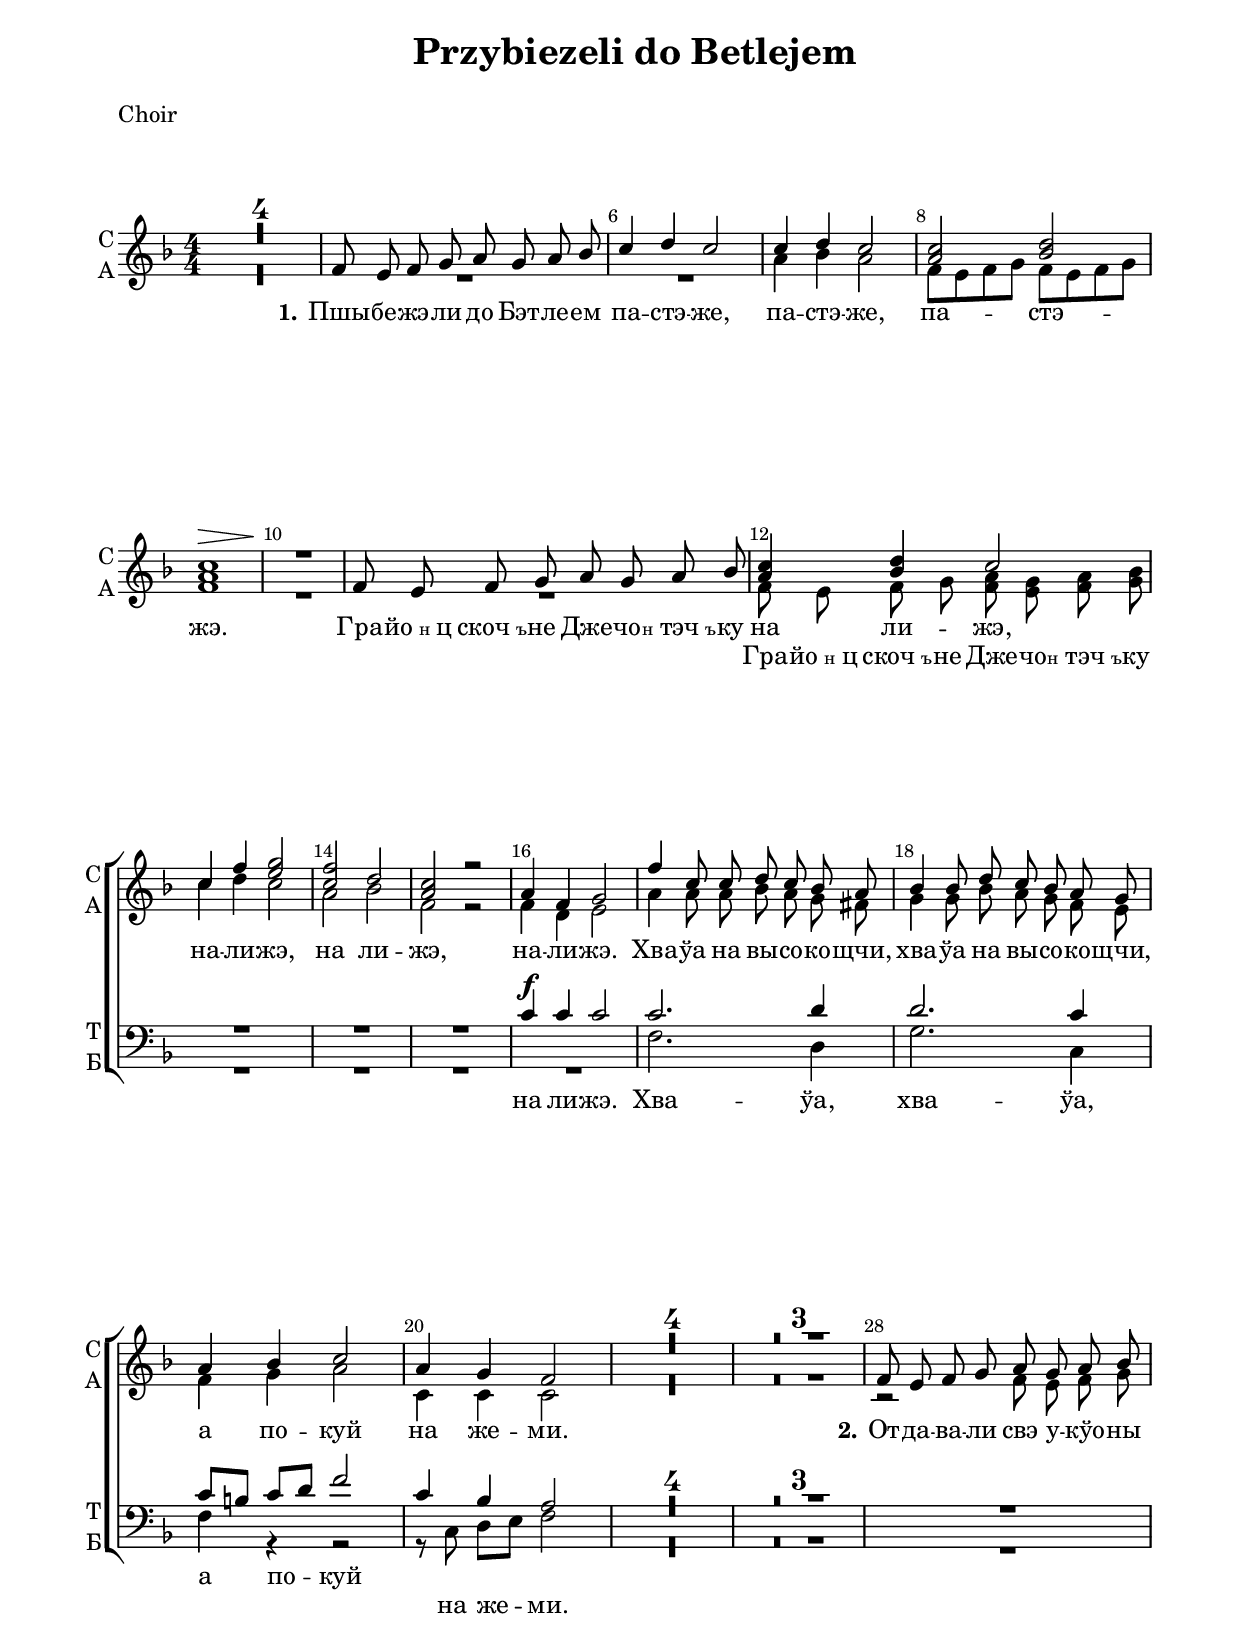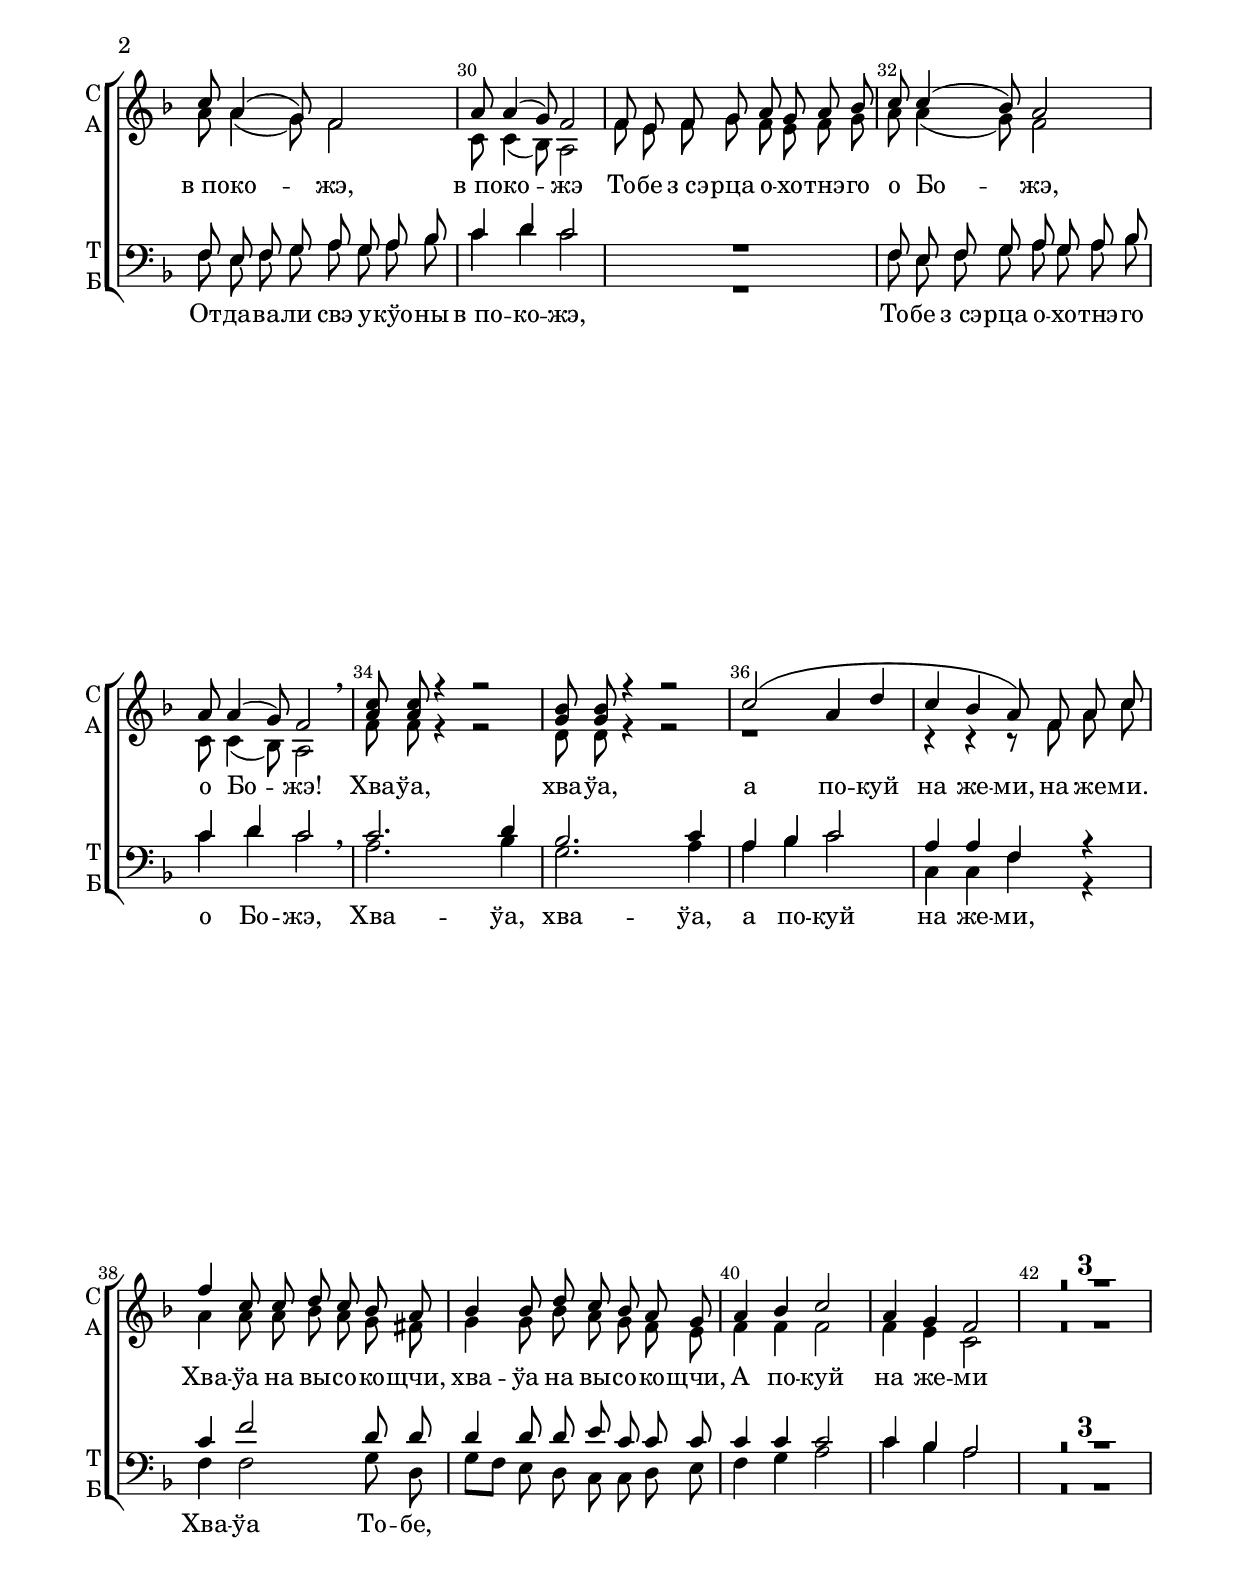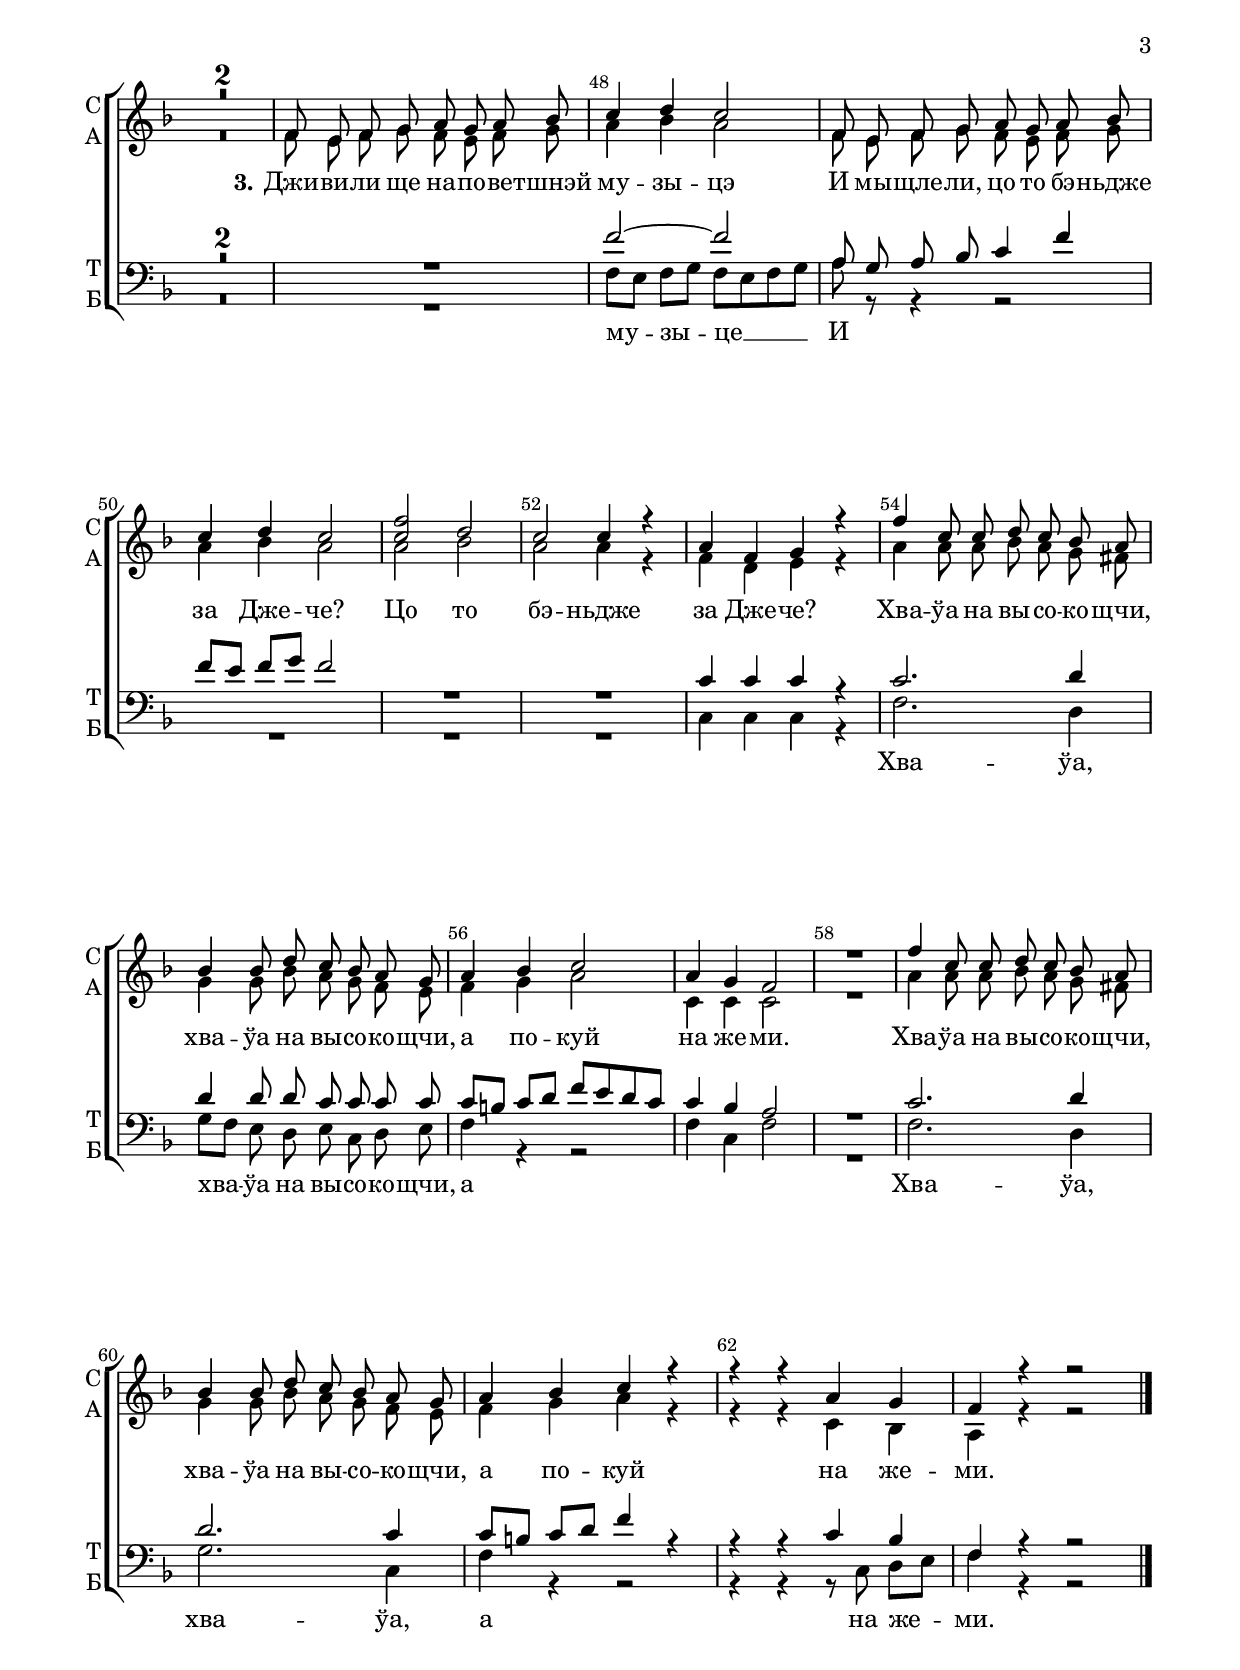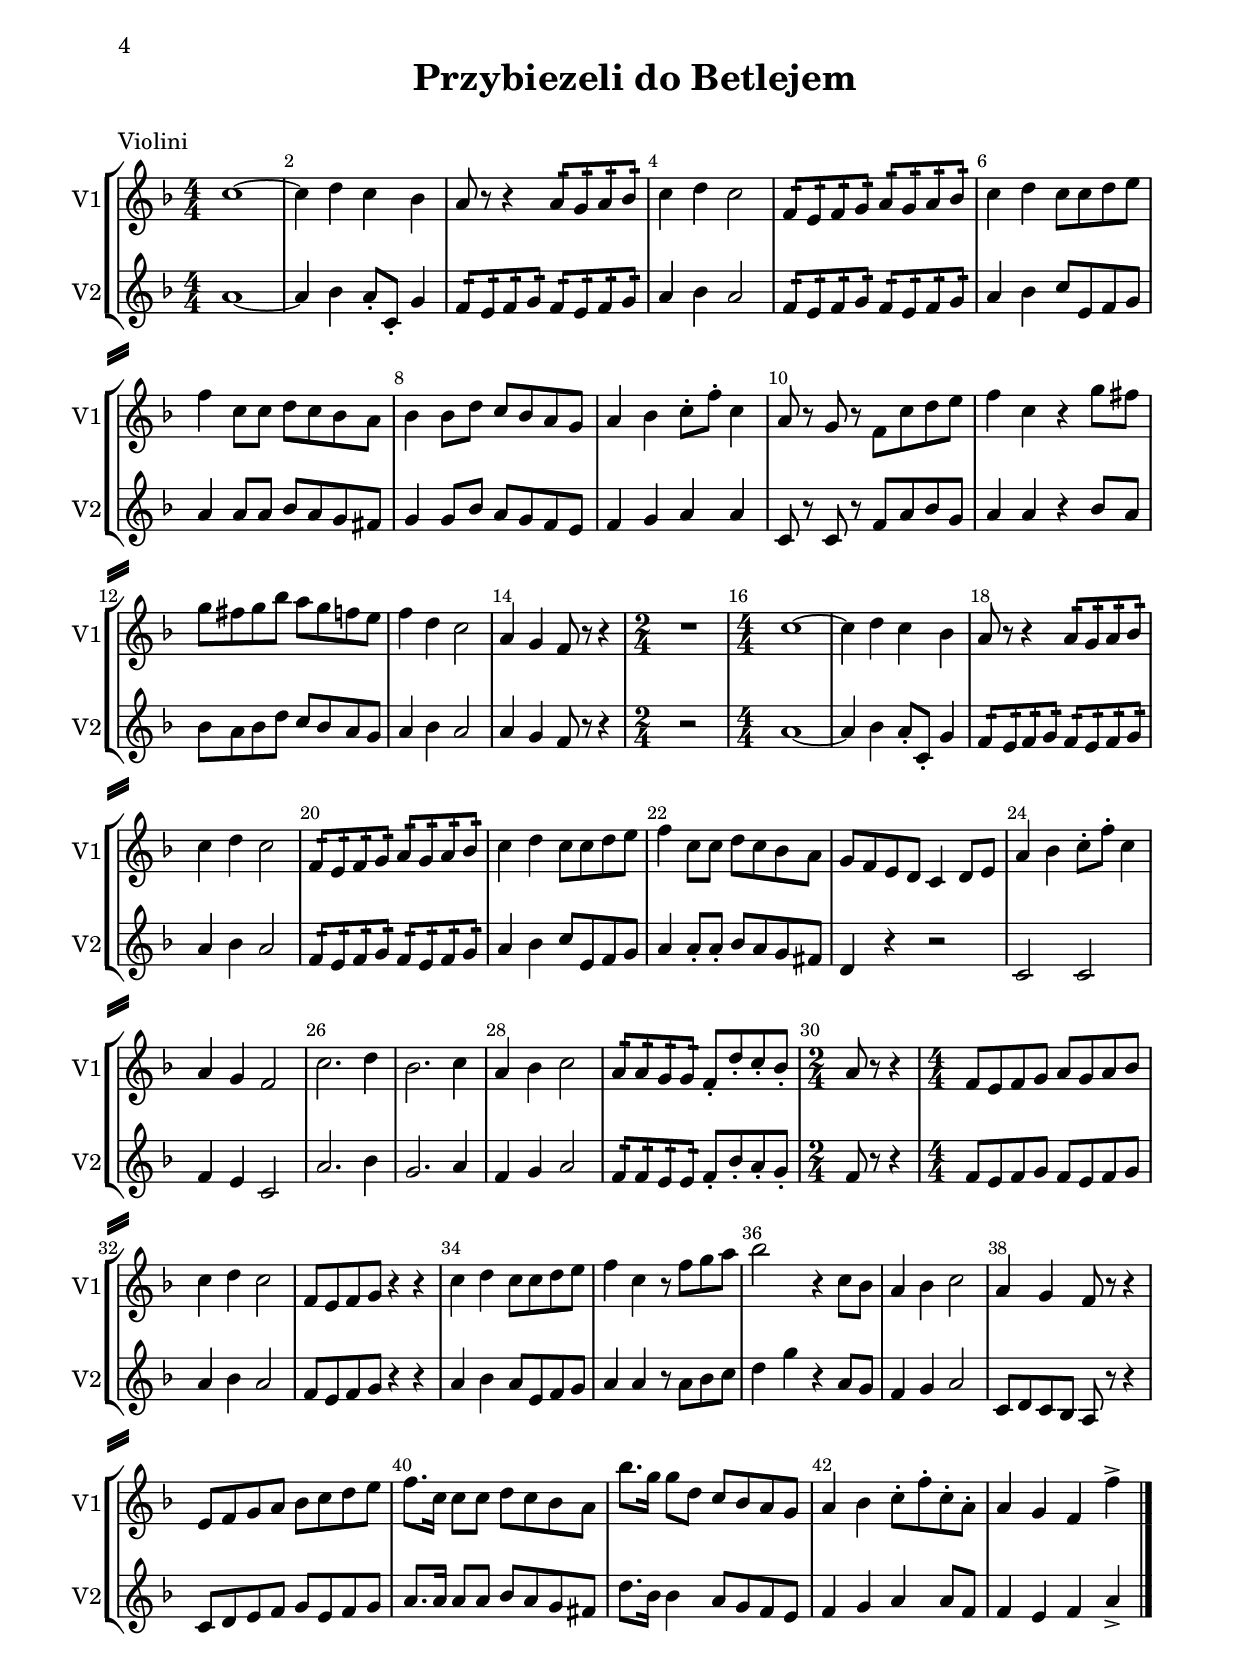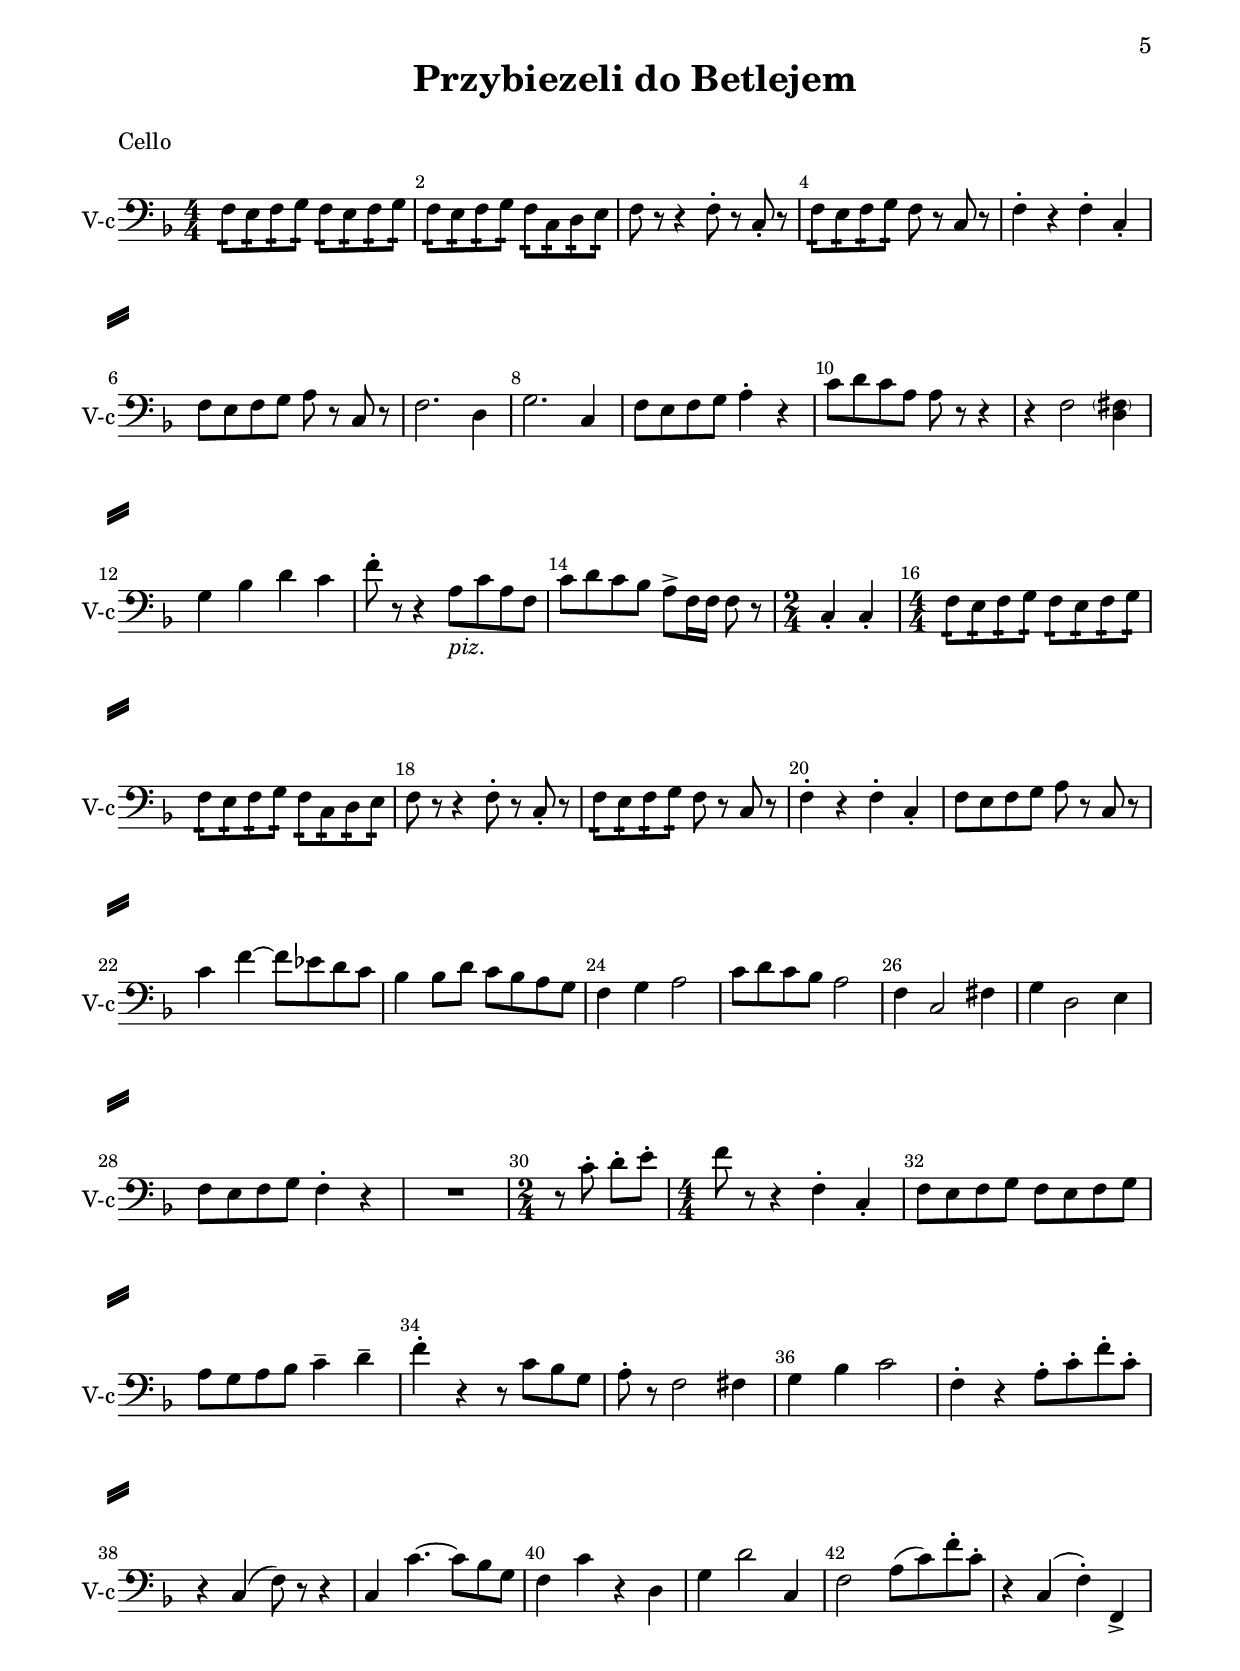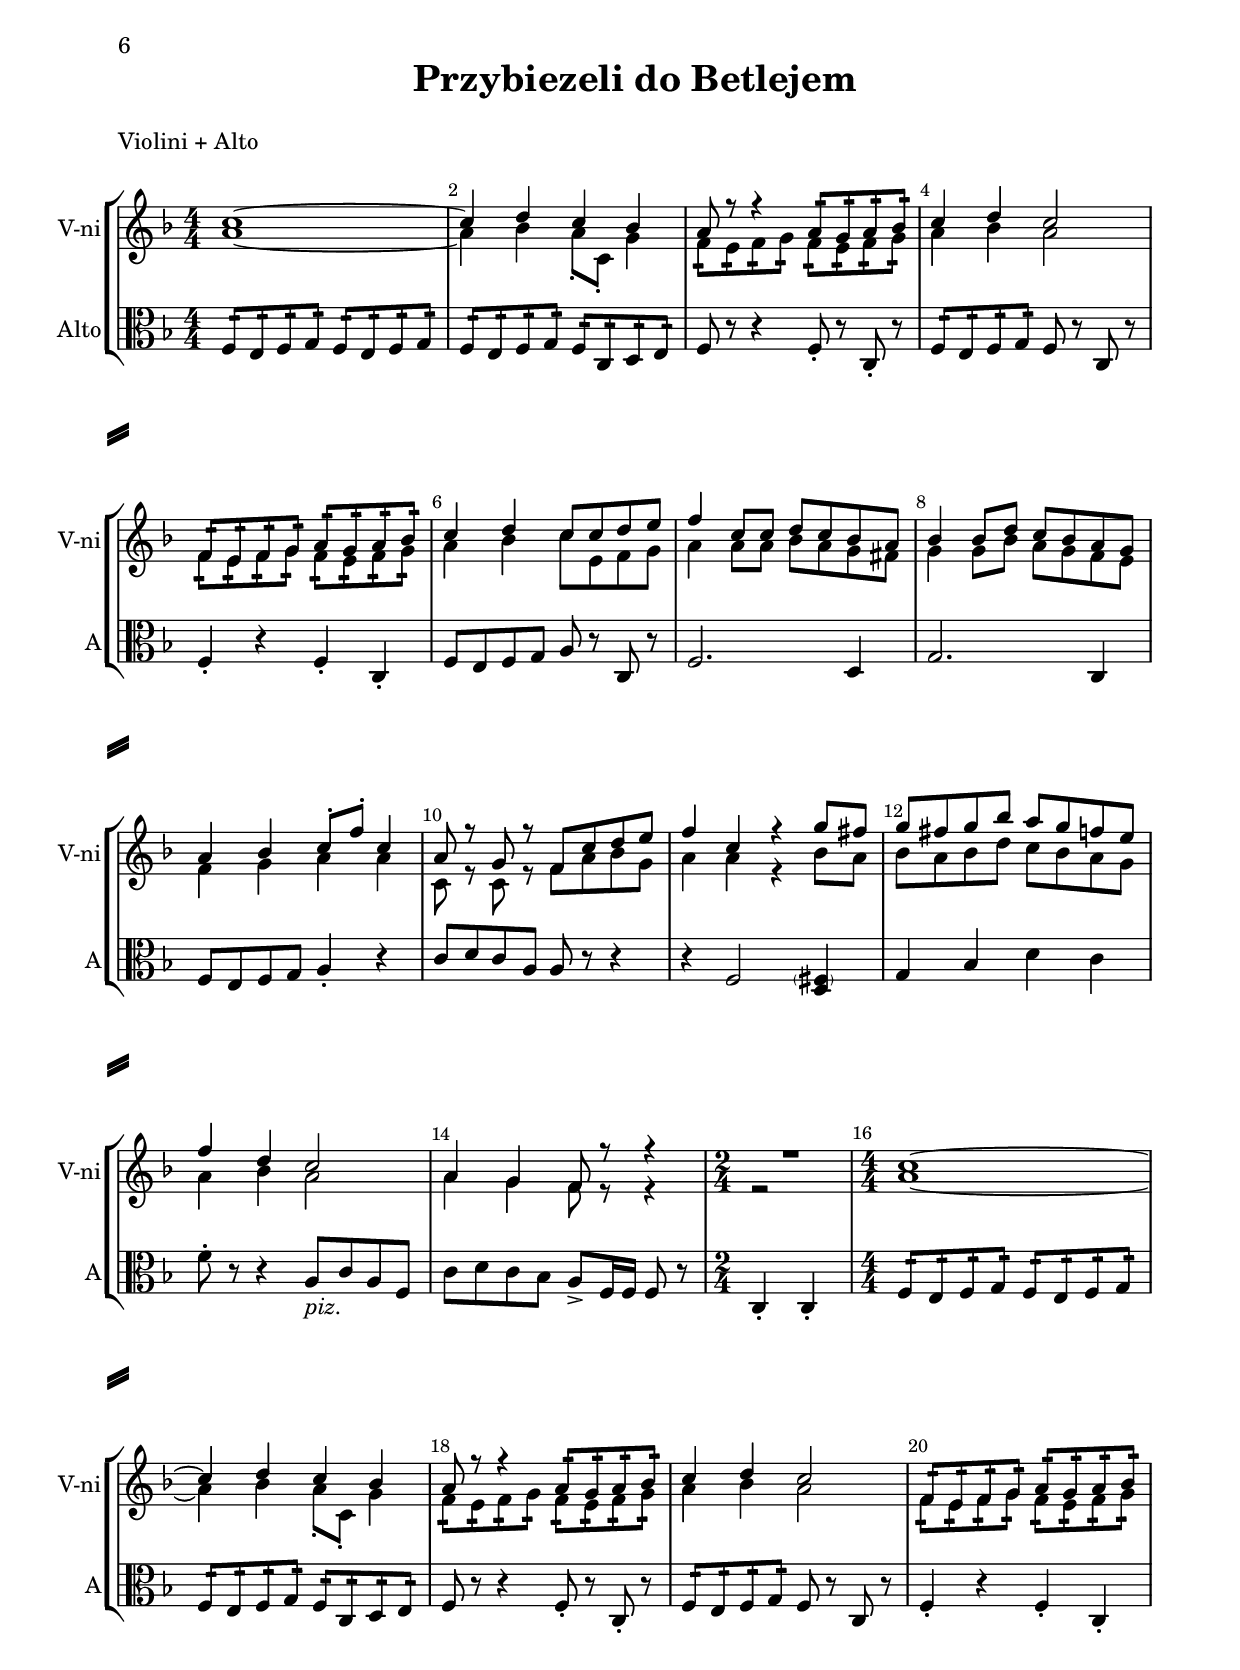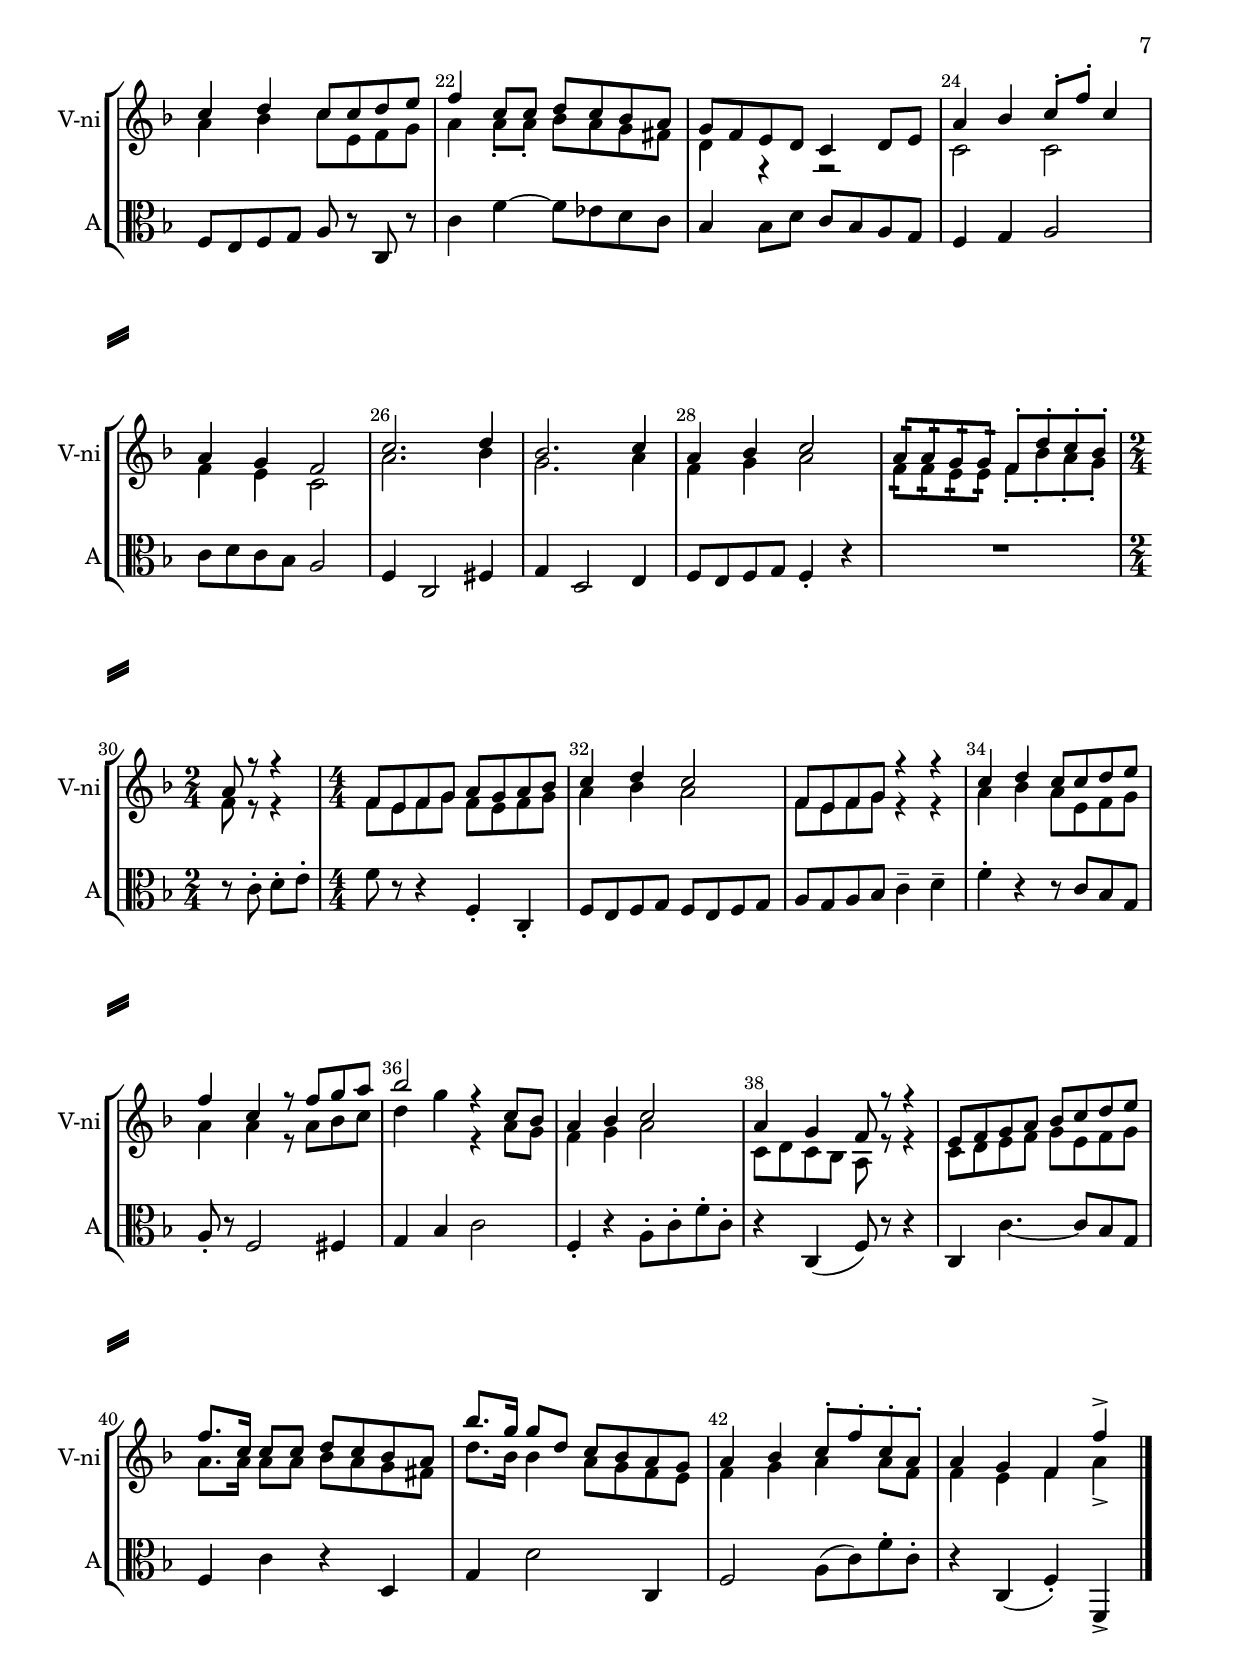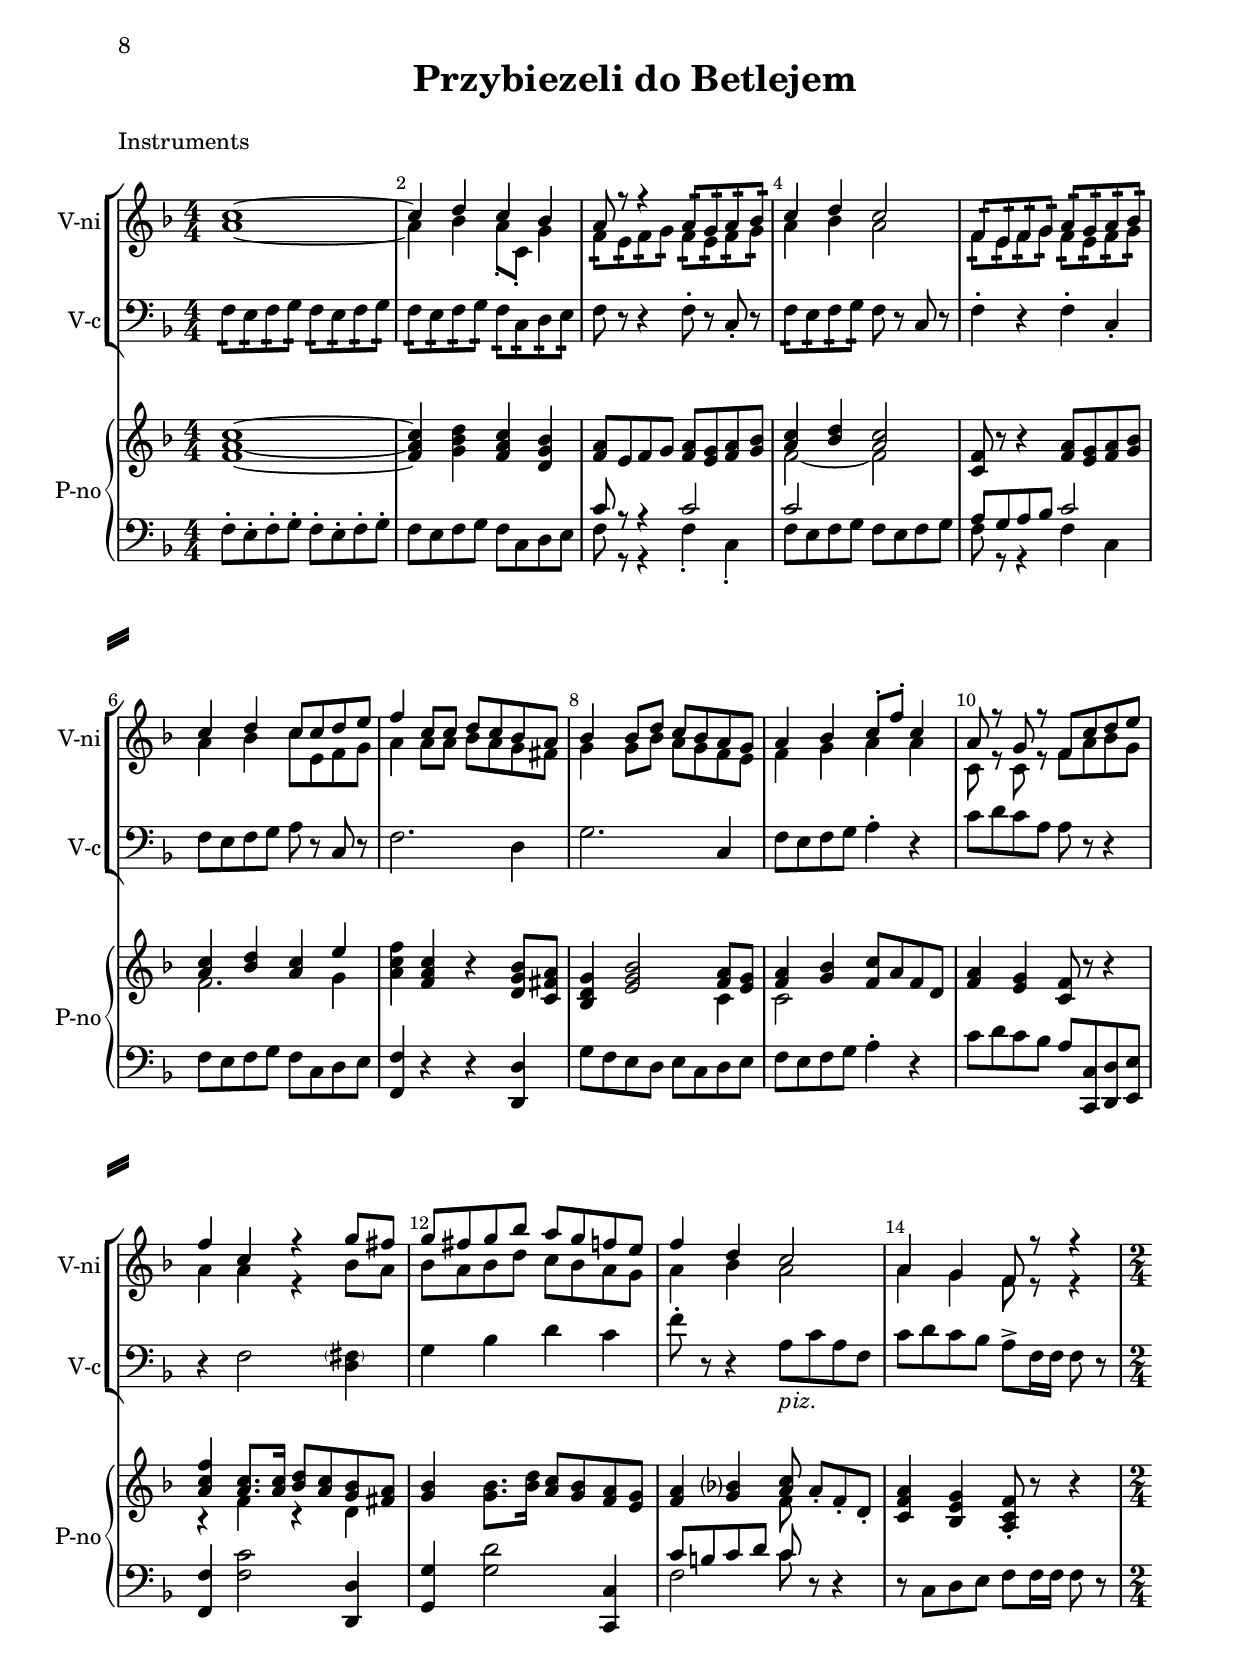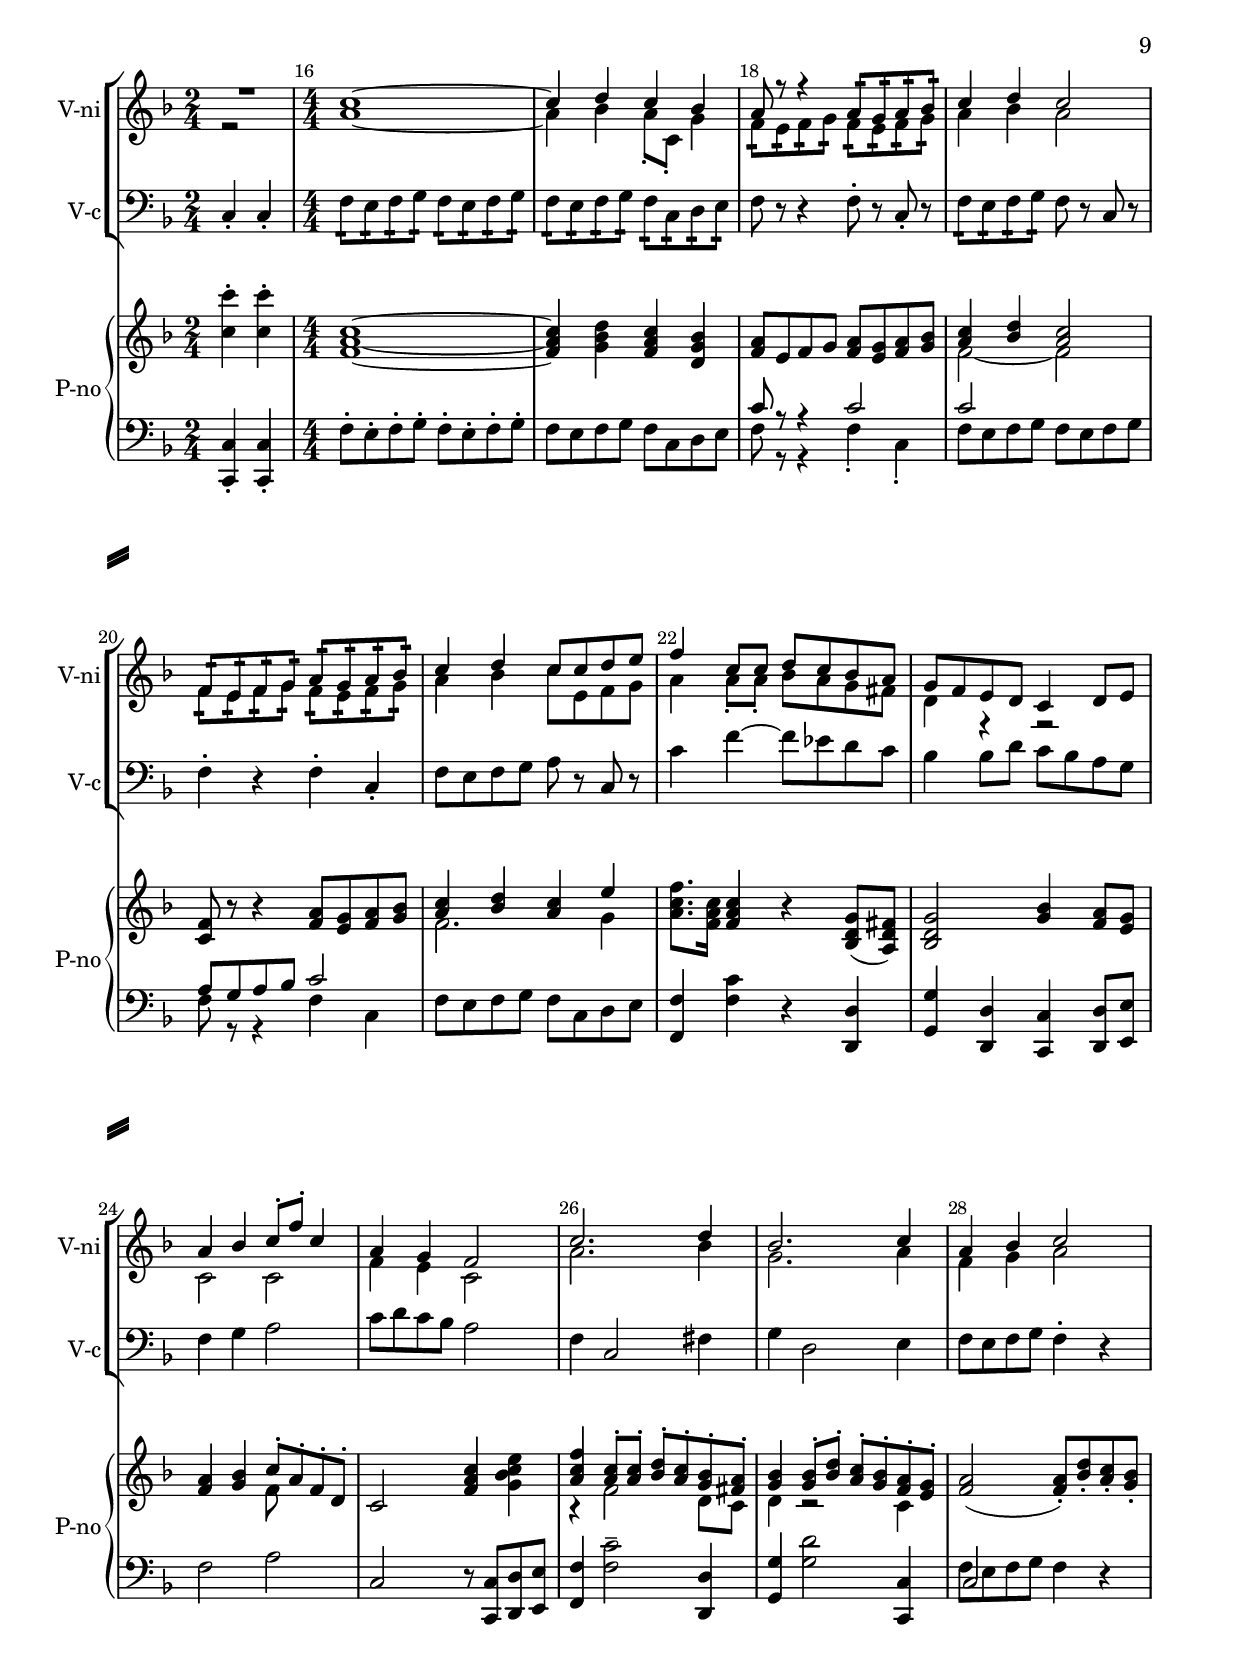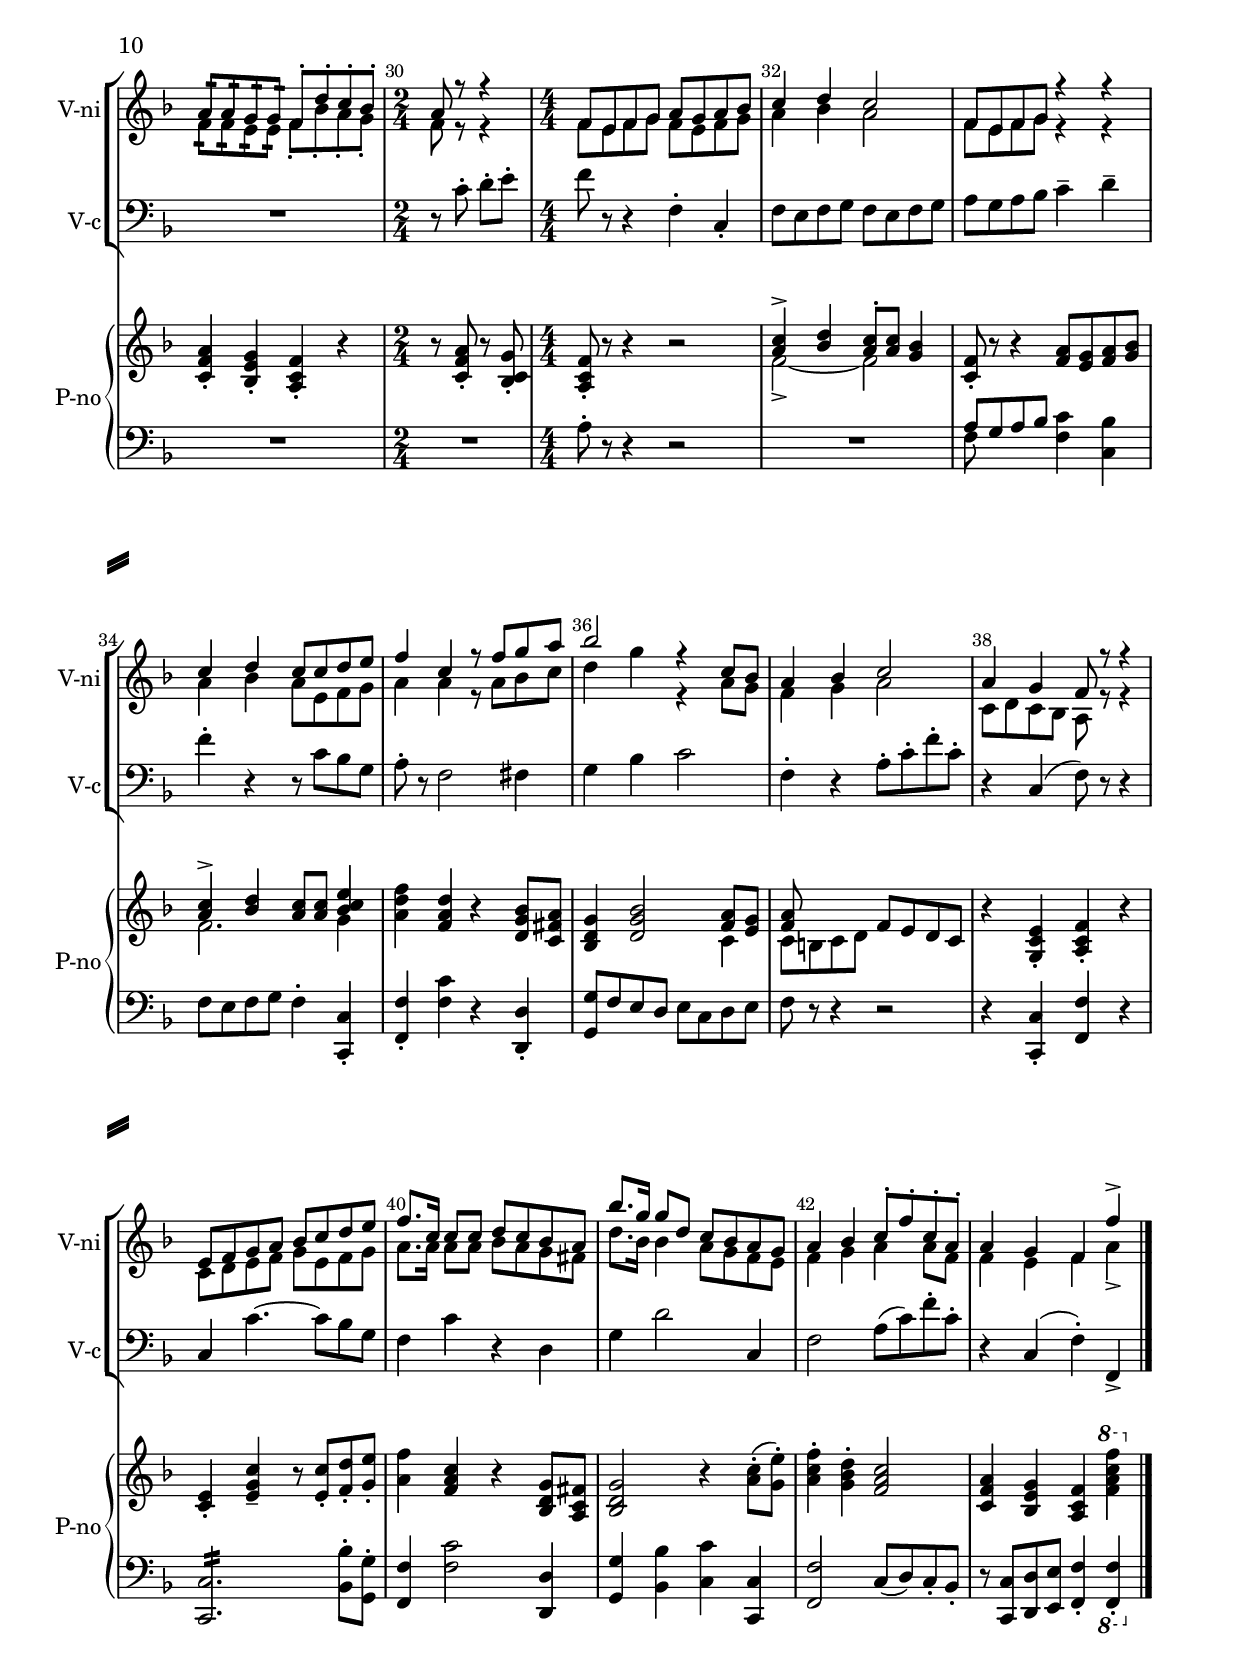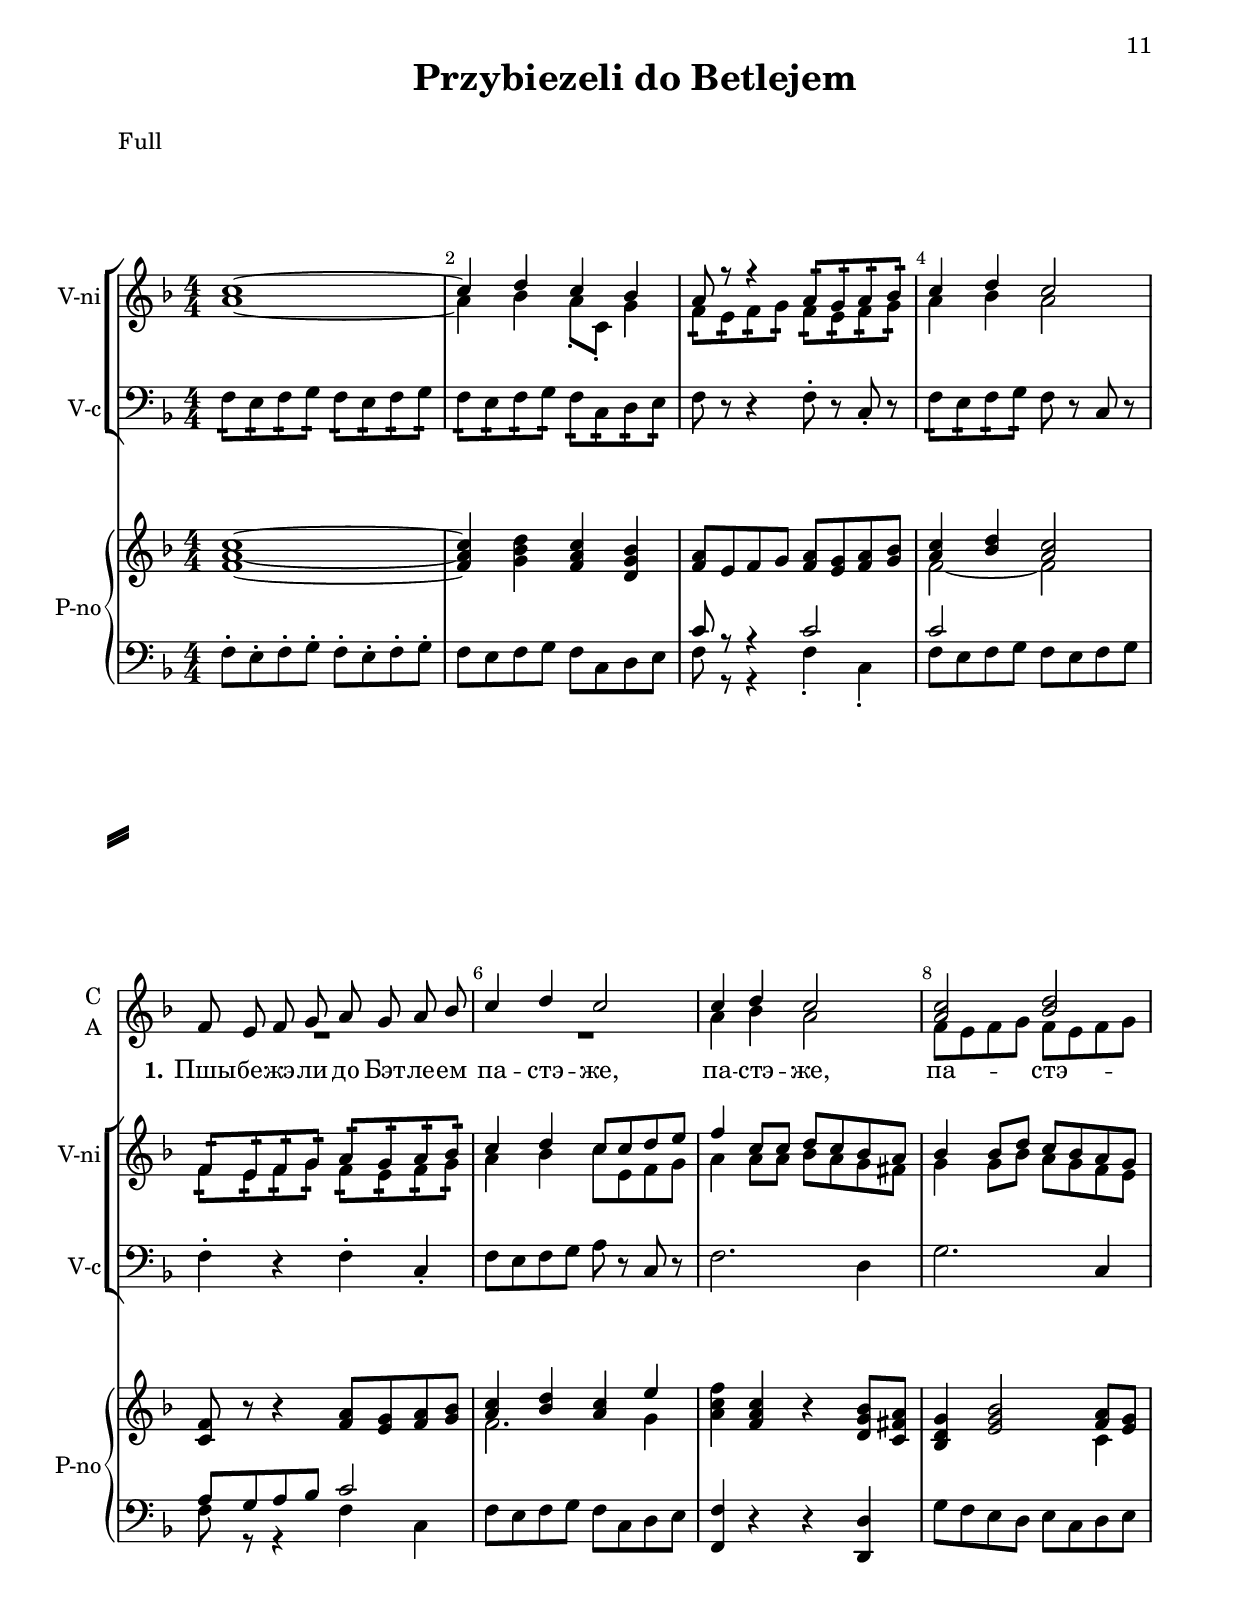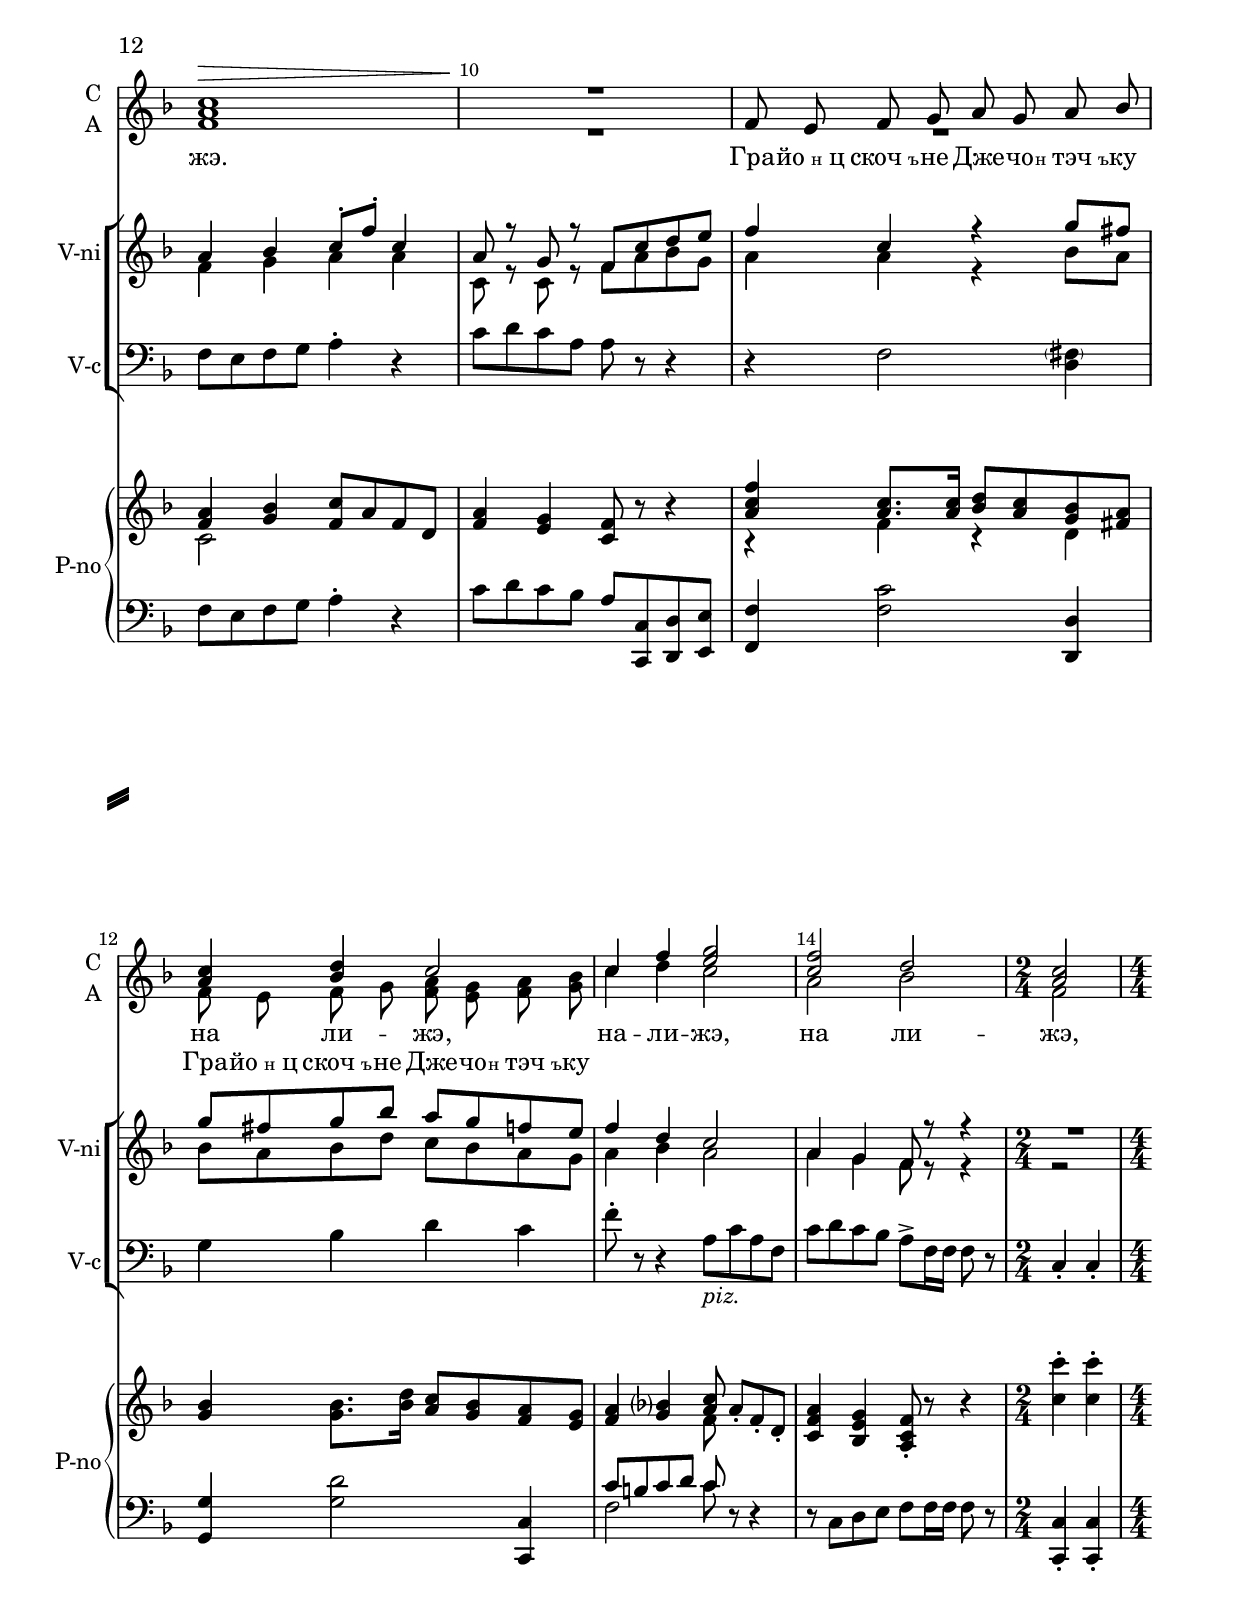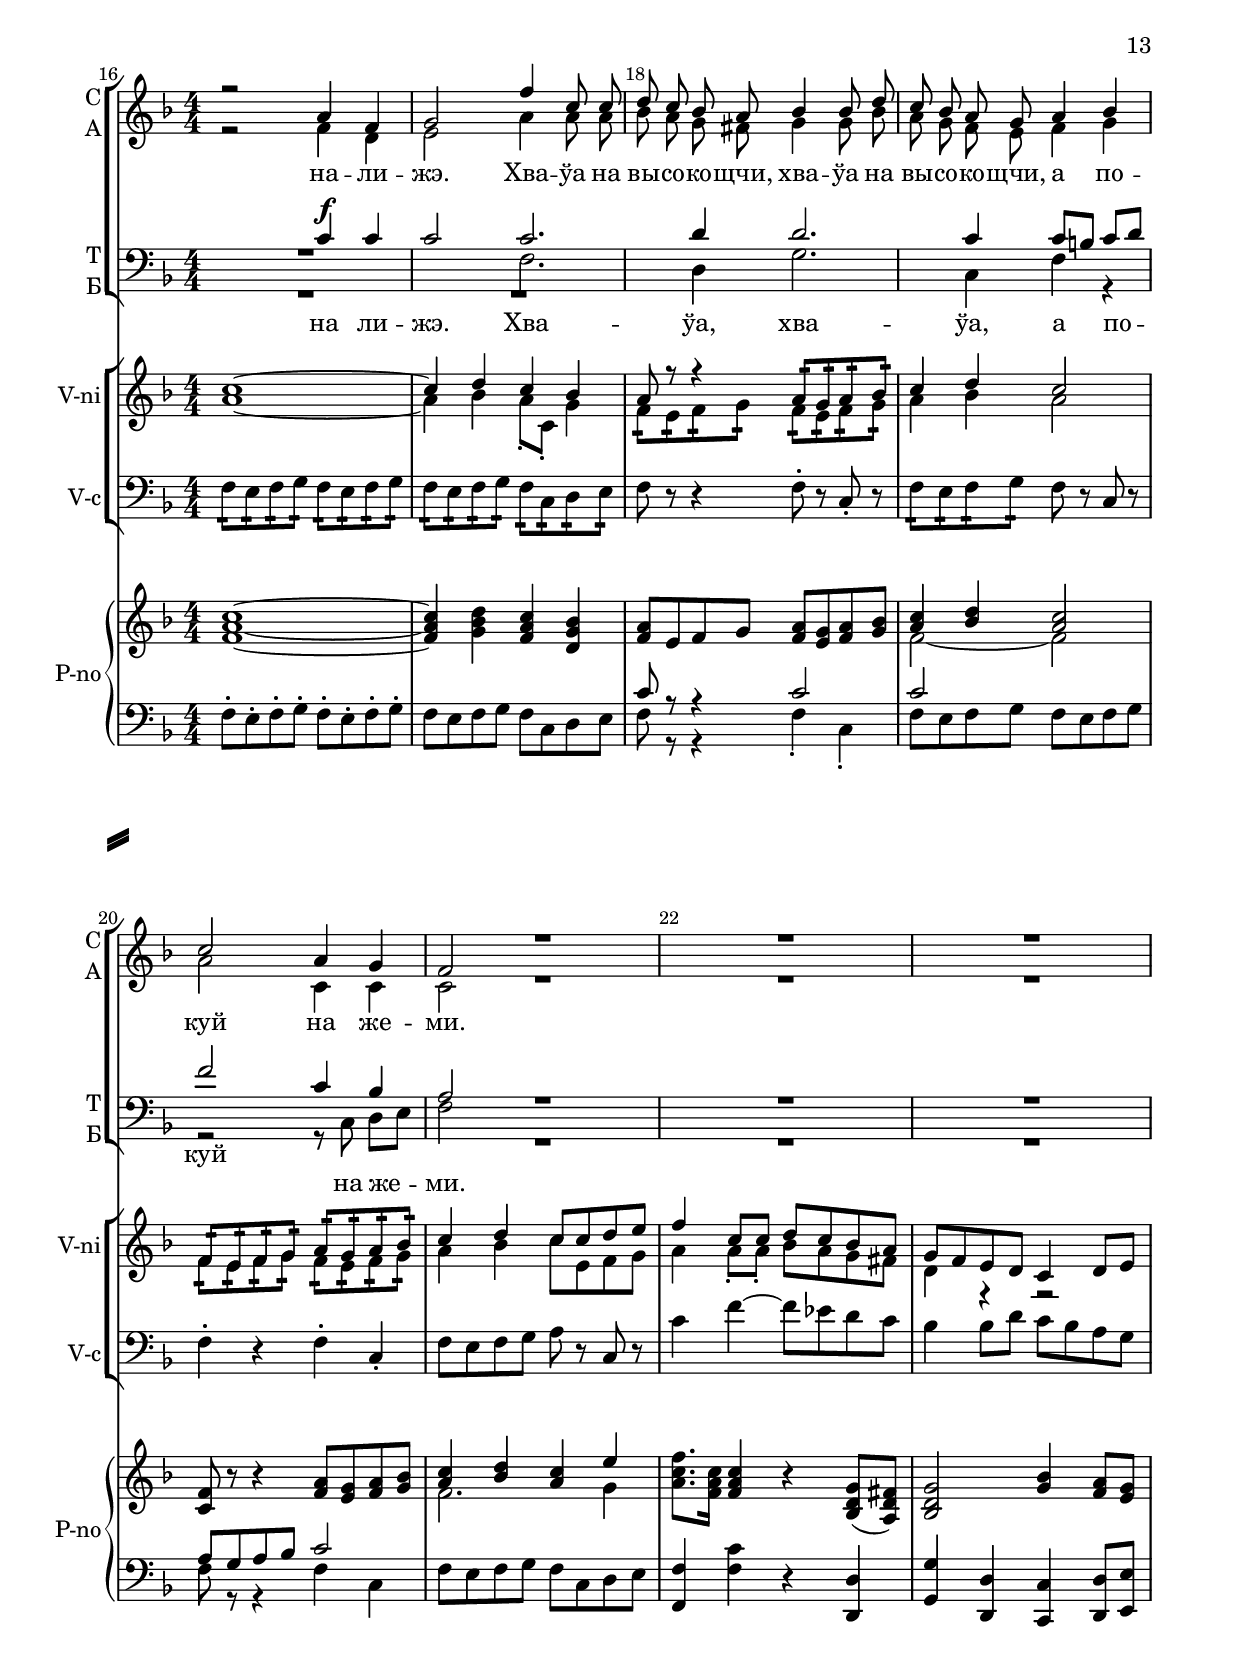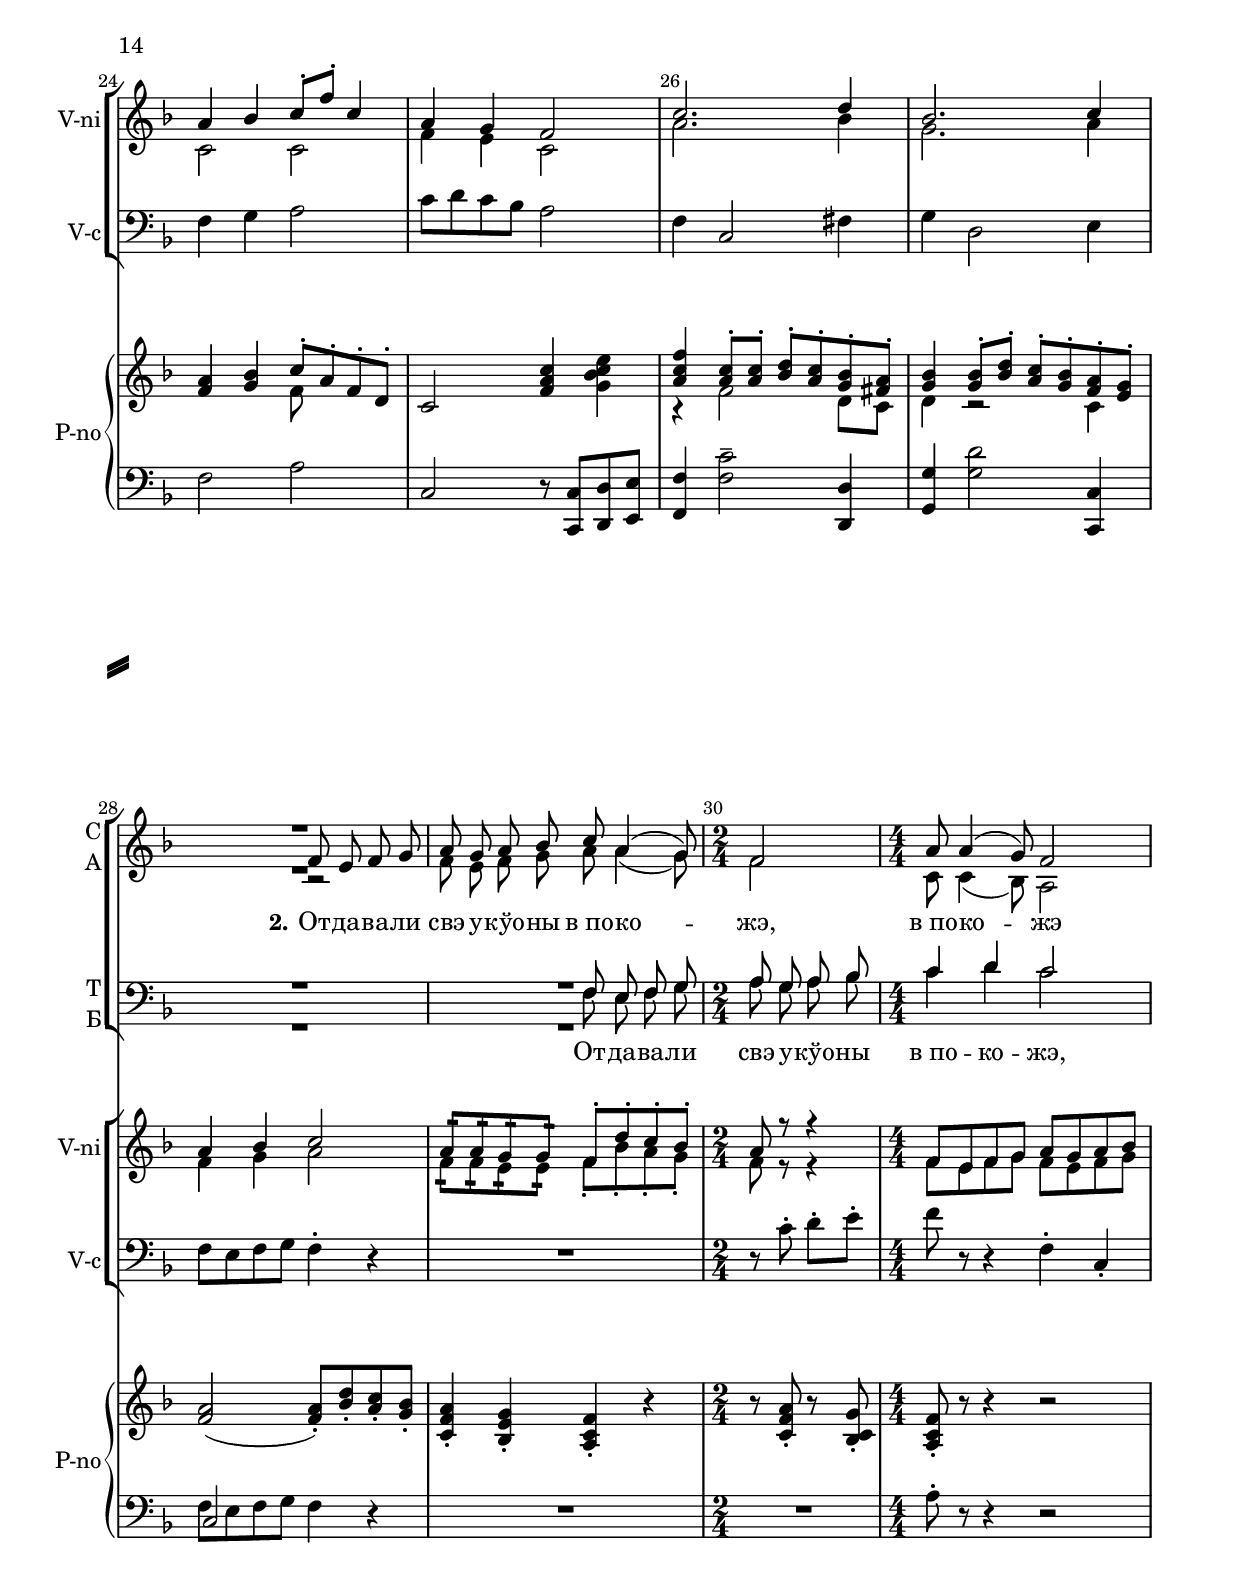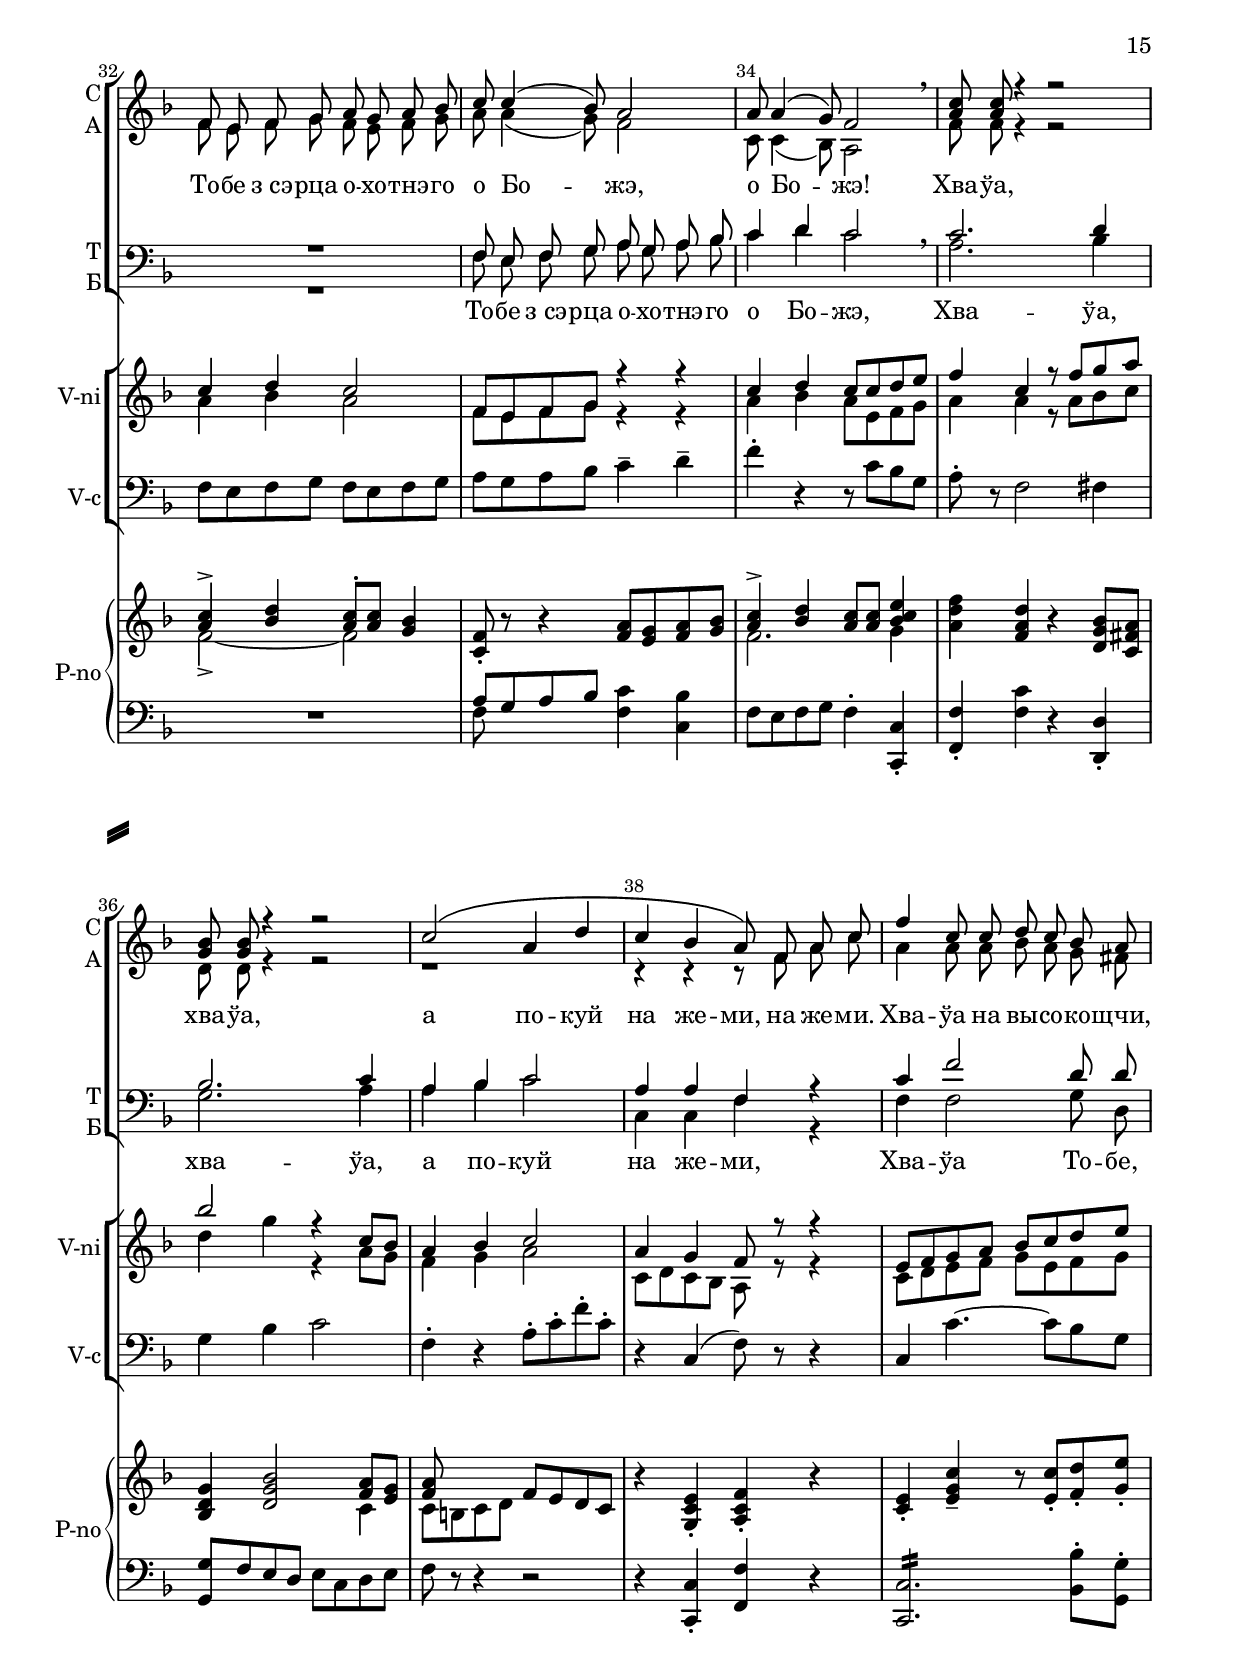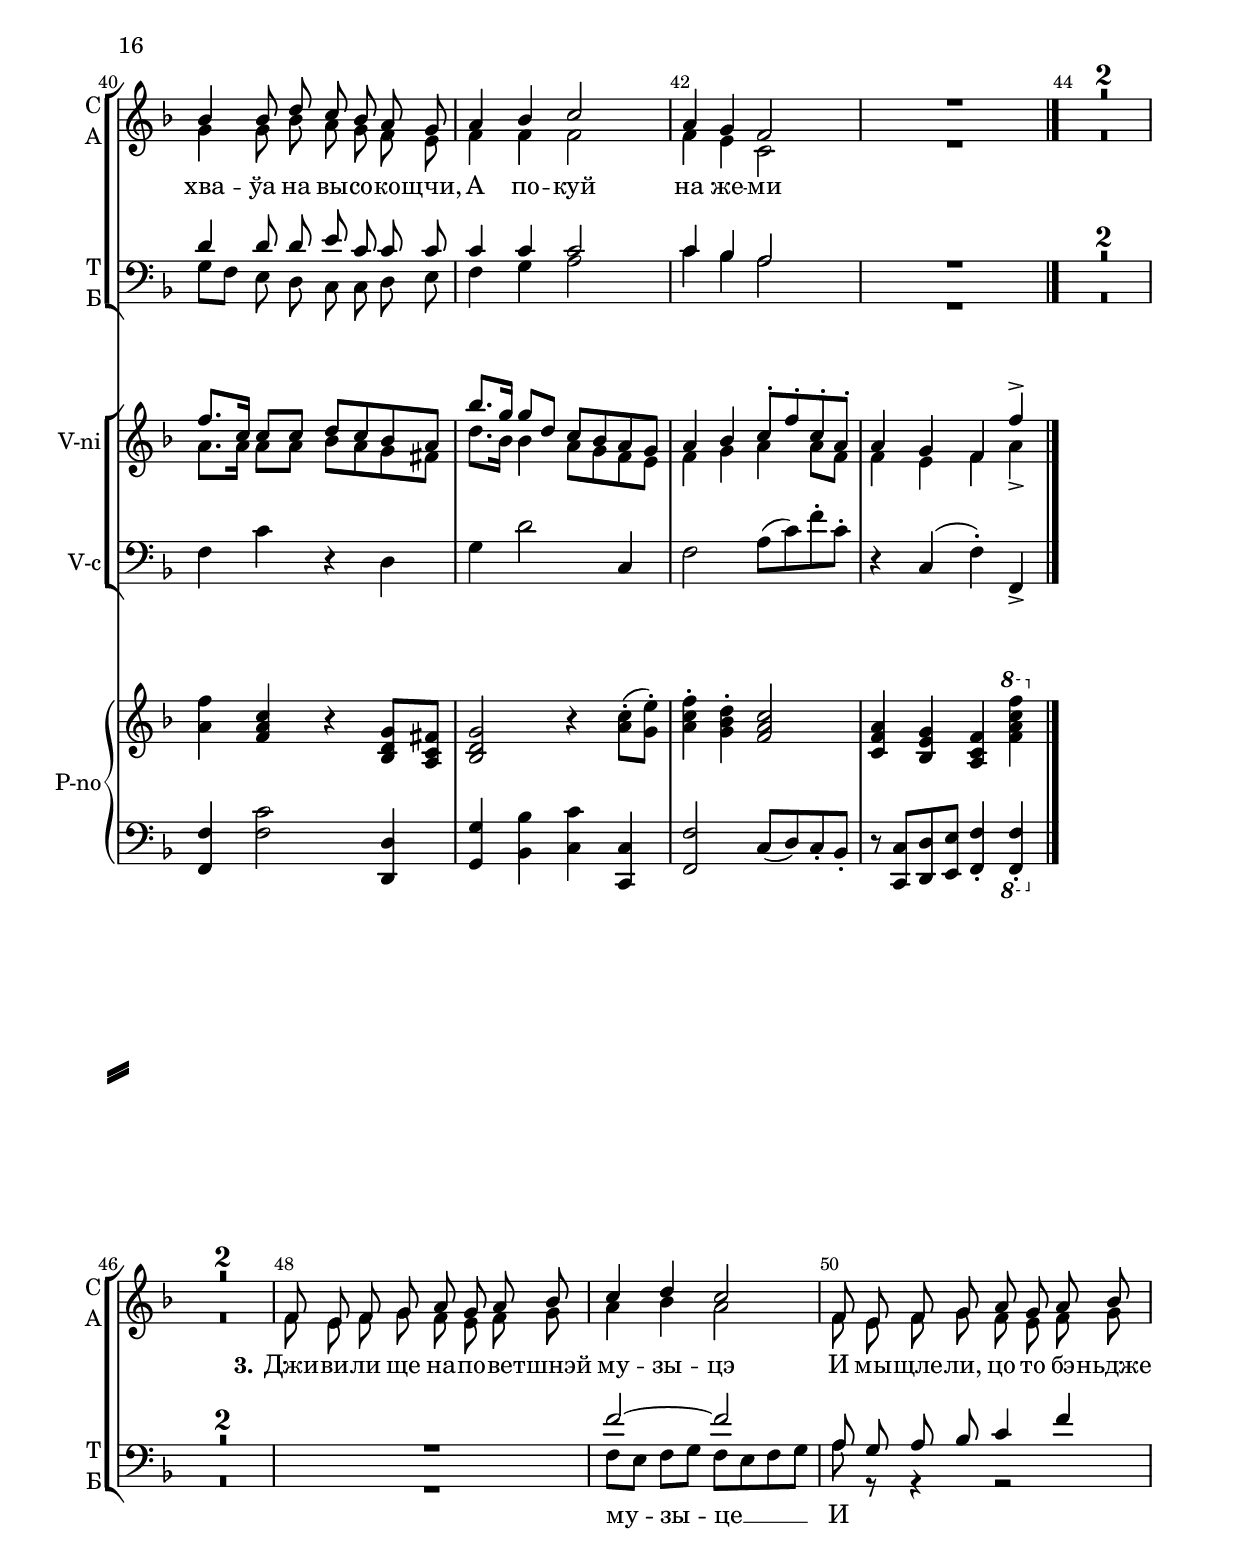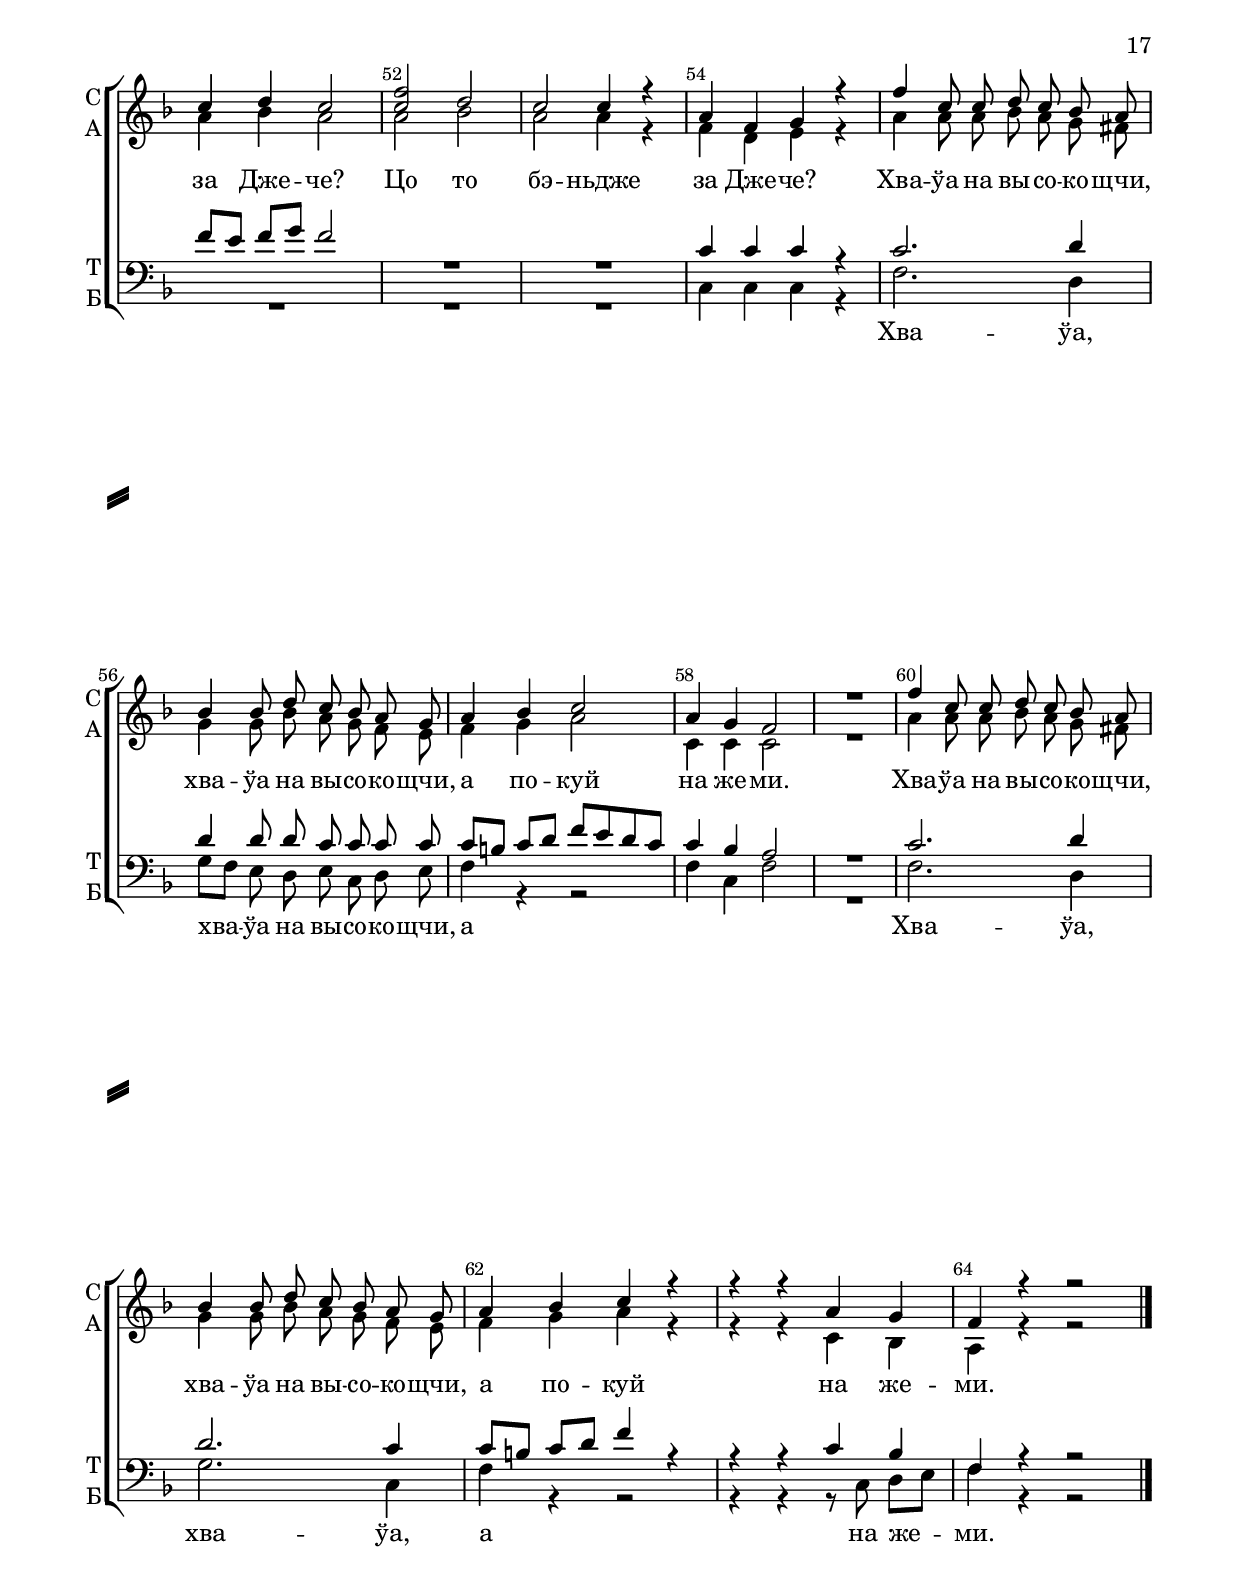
\version "2.18.2"

% закомментируйте строку ниже, чтобы получался pdf с навигацией
#(ly:set-option 'point-and-click #f)
#(ly:set-option 'midi-extension "mid")

\header {
  title = "Przybiezeli do Betlejem"
  subtitle = " "
  % Удалить строку версии LilyPond 
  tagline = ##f
}

\paper {
  #(set-default-paper-size "a4")
  top-margin = 10
  left-margin = 20
  right-margin = 15
  bottom-margin = 15
  indent = 0
  ragged-bottom = ##f
  ragged-last-bottom = ##f
}

%make visible number of every 2-nd bar
secondbar = {
  \override Score.BarNumber.break-visibility = #end-of-line-invisible
  \set Score.barNumberVisibility = #(every-nth-bar-number-visible 2)
}


global = {
  \key f \major
  \numericTimeSignature
  \time 4/4
  \set Score.skipBars = ##t
  \set Score.markFormatter = #format-mark-box-numbers
  \secondbar
}

%use this as temporary line break
abr = { \break }

% uncommend next line when finished
abr = {}

globalv = {
  \global
  \autoBeamOff
  \dynamicUp
}


smelody = \relative c' {
  \globalv
  R1*4 \abr
  
  f8 e f g a g a bes |
  c4 d c2 |
  c4 d c2 |
  <c a> <bes d> | \abr
  
  
  <c a>1\> |
  R1\! |
  f,8 e f g a g a bes | \abr
  
  <c a>4 <d bes> c2 |
  c4 f <g e>2 |
  <f c>2 d |
  <c a> r | \abr
  
  
  a4 f g2 |
  f'4 c8 c d c bes a |
  bes4 bes8 d c bes a g |
  a4 bes c2 | \abr
  
  a4 g f2 |
  R1*4 | \abr
  
  
  R1*3 |
  f8 e f g a g a bes | \abr
  
  c a4( g8) f2 |
  a8 a4( g8) f2 |
  f8 e f g a g a bes | \abr
  
  
  c8 c4( bes8) a2 |
  a8 a4( g8) f2 | \breathe
  <a c>8 q r4 r2 |
  <g bes>8 q r4 r2 | \abr
  
  c2\( a4 d |
  c bes a8\) f a c |
  f4 c8 c d c bes a |
  bes4 bes8 d c bes a g | \abr
  
  
  a4 bes c2 |
  a4 g f2 |
  R1*3 | \abr
  
  R1*2
  f8 e f g a g a bes |
  c4 d c2 | \abr
  
  
  f,8 e f g a g a bes |
  c4 d c2 |
  <c f> d |
  c c4 r | \abr
  
  a f g r |
  f' c8 c d c bes a |
  bes4 bes8 d c bes a g |
  a4 bes c2 | \abr
  
  
  a4 g f2 |
  R1 |
  f'4 c8 c d c bes a |
  bes4 bes8 d c bes a g | \abr
  
  a4 bes c r |
  r r a g |
  f4 r r2 |
  \bar "|."
}

amelody = \relative c'' {
  \globalv
  R1*4
  R1*2 |
  a4 bes a2 |
  f8[ e f g] f[ e f g] |
  
  f1 |
  R1 |
  R1 |
  
  f8 e f g <a f> <g e> <a f> <bes g> |
  c4 d c2 |
  a bes |
  f r |
  
  f4 d e2 |
  a4 a8 a bes a g fis |
  g4 g8 bes a g f e |
  f4 g a2 |
  c,4 c c2
  R1*4
  
  R1*3
  r2 f8 e f g |
  a a4( g8) f2 |
  c8 c4( bes8) a2 |
  f'8 e f g f e f g |
  
  a8 a4( g8) f2 |
  c8 c4( bes8) a2 |
  f'8 f r4 r2 |
  d8 d r4 r2 |
  r1 |
  r4 r r8 f a c |
  a4 a8 a bes a g fis |
  g4 g8 bes a g f e
  
  f4 f f2 |
  f4 e c2 |
  R1*5 |
  f8 e f g f e f g |
  a4 bes a2 |
  
  f8 e f g f e f g
  a4 bes a2 |
  a bes |
  a a4 r |
  f d e r |
  a a8 a bes a g fis |
  g4 g8 bes a g f e |
  f4 g a2
  
  c,4 c c2 |
  R1 |
  a'4 a8 a bes a g fis |
  g4 g8 bes a g f e |
  f4 g a r |
  r r c, bes a r r2
  
  
  
  
  
  
}

tmelody = \relative c' {
  \globalv
  R1*15
  c4\f c c2 |
  c2. d4 |
  d2. c4 |
  c8[ b] c[ d] f2 |
  c4 bes a2 |
  R1*4
  
  R1*4 |
  f8 e f g a g a bes |
  c4 d c2 |
  R1 |
  
  f,8 e f g a g a bes |
  c4 d c2 \breathe
  c2. d4 |
  bes2. c4 |
  a4 bes c2 |
  a4 a f r |
  c' f2 d8 d |
  d4 d8 d e8 c c8 c |
  
  c4 c c2 |
  c4 bes a2 |
  R1*6 |
  f'2~ f |

  a,8 g a bes c4 f |
  f8[ e] f[ g] f2 | 
  R1*2 |
  c4 c c r |
  c2. d4 |
  d d8 d c c c c |
  c8[ b] c[ d] f[ e d c] |
  
  c4 bes a2 |
  R1 |
  c2. d4 |
  d2. c4 |
  c8[ b] c[ d] f4 r |
  r r c bes |
  f r r2
  
}

bmelody = \relative c {
  \globalv
  R1*16
  f2. d4 |
  g2. c,4 |
  f r r2 |
  r8 c d[ e] f2 |
  R1*4
  
  R1*4 |
  f8 e f g a g a bes |
  c4 d c2 |
  R1 |
  f,8 e f g a g a bes |
  c4 d c2 |
  a2. bes4 |
  g2. a4 |
  a4 bes c2 |
  c,4 c f r |
  f f2 g8 d |
  g[ f] e d c c d e |
  f4 g a2 |
  c4 bes a2 |
  R1*6 |
  f8[ e] f[ g] f[ e f g] |
  
  a8 r r4 r2 |
  R1*3 |
  c,4 c c r |
  f2. d4 |
  g8[ f] e d e c d e |
  f4 r r2 |
  
  f4 c f2 |
  R1 |
  f2. d4 |
  g2. c,4 |
  f r r2 |
  r4 r r8 c d[ e] |
  f4 r r2
}

violinone = \relative c'' {
  \global
  c1~ |
  c4 d c bes |
  a8 r r4 a8:16 g:16 a:16 bes:16  
  c4 d c2 | \abr
  
  f,8:16 e:16 f:16 g:16 a:16 g:16 a:16 bes:16 |
  c4 d c8 c d e |
  f4 c8 c d c bes a |
  bes4 bes8 d c bes a g | \abr
  
  a4 bes c8-. f-. c4 |
  a8 r g r f c' d e
  
  % piece 21 begin
  f4 c r g'8 fis |
  g fis g bes a g f e |
  f4 d c2 | \abr
  % piece 23 finished
  
  a4 g f8 r r4 |
  \time 2/4 R2 
  \time 4/4 c'1~ |
  c4 d c bes |
  a8 r r4 a8:16 g:16 a:16 bes:16  
  c4 d c2 | \abr
  
  f,8:16 e:16 f:16 g:16 a:16 g:16 a:16 bes:16 |
  c4 d c8 c d e |
  
  %piece38 begin
  f4 c8 c d c bes a | \abr
  g f e d c4 d8 e |
  a4 bes c8-. f-. c4 |
  a4 g f2 |
  c'2. d4 |
  bes2. c4 |
  %piece43 end
  
  a bes c2 |
  a8:16 a:16 g:16 g:16 f-. d'-. c-. bes-. |
  \time 2/4 a8 r r4 |
  \time 4/4 f8 e f g a g a bes |
  c4 d c2 |
  f,8 e f g r4 r |
  c d c8 c d e |
  
  % piece 54 start
  f4 c r8 f g a |
  bes2 r4 c,8 bes |
  a4 bes c2 |
  a4 g f8 r r4 |
  e8 f g a bes c d e |
  f8. c16 c8 c d c bes a |
  bes'8. g16 g8 d c bes a g |
  % piece 60 end
  
  a4 bes c8-. f-. c-. a-. |
  a4 g f f'->
  \bar "|."
}

violintwo = \relative c'' {
  \global
  a1~ |
  a4 bes a8-. c,-. g'4 |
  f8:16 e:16 f:16 g:16 f:16 e:16 f:16 g:16 |
  
  a4 bes a2 |
  f8:16 e:16 f:16 g:16 f:16 e:16 f:16 g:16 |
  a4 bes c8 e, f g |
  a4 a8 a bes a g fis |
  g4 g8 bes a g f e |
  f4 g a a |
  c,8 r c r f a bes g |
  
  %piece21 begin
  a4 a r bes8 a |
  bes a bes d c bes a g |
  a4 bes a2 |
  %piece23 end
  
  a4 g f8 r r4 |
  \time 2/4 r2 |
  \time 4/4
  a1~ |
  a4 bes a8-. c,-. g'4 |
  f8:16 e:16 f:16 g:16 f:16 e:16 f:16 g:16 |
  
  a4 bes a2 |
  f8:16 e:16 f:16 g:16 f:16 e:16 f:16 g:16 |
  a4 bes c8 e, f g |
  
  %piece38 begin
  a4 a8-. a-. bes a g fis |
  d4 r r2 |
  c2 c |
  f4 e c2 |
  a'2. bes4
  g2. a4 |
  %piece43 end
  
  f4 g a2 |
  f8:16 f:16 e:16 e:16 f8-. bes-. a-. g-. |
  \time 2/4 f8 r r4 \time 4/4
  f8 e f g f e f g |
  a4 bes a2 |
  f8 e f g r4 r |
  a bes a8 e f g |
  
  % piece 54 start
  a4 a r8 a bes c |
  d4 g r a,8 g |
  f4 g a2 |
  c,8 d c bes a r r4 |
  c8 d e f g e f g |
  a8. a16 a8 a bes a g fis |
  d'8. bes16 bes4 a8 g f e |
  % piece 60 finished
  
  f4 g a a8 f |
  f4 e f a->
  
}

cello = \relative c {
  \global
  \repeat unfold 3 { f8:16 e:16 f:16 g:16 }
  f:16 c:16 d:16 e:16 |
  f8 r r4 f8-. r c-. r |
  f:16 e:16 f:16 g:16 f r c r |
  f4-. r f-. c-. |
  f8 e f g a r c, r |
  f2. d4 |
  g2. c,4 |
  f8 e f g a4-. r |
  c8 d c a a r r4
  
  % piece 21 start
  r f2 <d \parenthesize  fis>4 |
  g bes d c |
  f8-. r r4 a,8-\markup\italic"piz." c a f |
  % piece 23 end
  
  c'8 d c bes a-> f16 f f8 r |
  \time 2/4 c4-. c-. |
  \time 4/4
    \repeat unfold 3 { f8:16 e:16 f:16 g:16 }
  f:16 c:16 d:16 e:16 |
  f8 r r4 f8-. r c-. r |
  f:16 e:16 f:16 g:16 f r c r |
  f4-. r f-. c-. |
  f8 e f g a r c, r |
  
  %piece 38 start
  c'4 f~ f8 es d c |
  bes4 bes8 d c bes a g |
  f4 g a2 |
  c8 d c bes a2
  f4 c2 fis4 |
  g d2 e4
  %piece 43 end
  
  f8 e f g f4-. r |
  R1 |
  \time 2/4 r8 c'-. d-. e-. |
  \time 4/4 f r r4 f,-. c-. |
  f8 e f g f e f g |
  a g a bes c4-- d-- |
  f-. r r8 c bes g
  
  %piece 54 start
  a8-. r f2 fis4 |
  g bes c2 |
  f,4-. r a8-. c-. f-. c-. |
  r4 c,4( f8) r r4 |
  c c'4.~ c8 bes g |
  f4 c' r d, |
  g d'2 c,4 |
  % piece 60 end
  
  f2 a8( c) f-. c-. |
  r4 c,( f-.) f,->
  
}
toleft = \change Staff="left"
toright = \change Staff="right"

right = \relative c' {
  \global
  \oneVoice
  <f a c>1~ |
  q4 <g bes d> <f a c> <d g bes> |
  
  <f a>8 e f g <f a> <e g> <f a> <g bes> 
  << { <a c>4 <bes d> <a c>2 } \\ { f2~ f} >>
  <f c>8 r r4 <f a>8 <e g> <f a> <g bes> |
  << { <a c>4 <bes d> <a c> e' } \\ { f,2. g4 } >> |
  <a c f>4 <f a c> r <d g bes>8 <c fis a> |
  <bes d g>4 <e g bes>2 << { <f a>8 <e g> } \\ c4 >> |
  << { <f a>4 <g bes> } \\ c,2 >> <f c'>8 a f d |
  < f a>4 <e g> <c f>8 r r4
  
  % piece 21 start
  << { <a' c f> <a c>8. q16 <bes d>8 <a c> <g bes> <fis a> } \\ { r4 f r d } >>
  <g bes>4 q8. <bes d>16 <a c>8 <g bes> <f a> <e g> |
  <f a>4 <g bes?>  << <a c>8 \\ f >> a-. f-. d-. |
  % piece 23 end
  
  <c f a>4 <bes e g>  <a c f>8-. r r4 |
  \time 2/4
  <c' c'>4-. q-. |
  \time 4/4
  
    <f, a c>1~ |
  q4 <g bes d> <f a c> <d g bes> |
  
  <f a>8 e f g <f a> <e g> <f a> <g bes> 
  << { <a c>4 <bes d> <a c>2 } \\ { f2~ f} >>
  <f c>8 r r4 <f a>8 <e g> <f a> <g bes> |
  << { <a c>4 <bes d> <a c> e' } \\ { f,2. g4 } >> |
  
  % piece 38 start
  <a c f>8. <f a c>16 q4 r <bes, d g>8( <a d fis>) |
  <bes d g>2 <g' bes>4 <f a>8 <e g> |
  <f a>4 <g bes> << { c8-. a-. f-. d-. } \\ f s s s >> |
  c2 <f a c>4 <g bes c e> |
  << { <a c f>4 <a c>8-. q-. <bes d>-. <a c>-. <g bes>-. <fis a>-. } \\ { r4 f2 d8 c } >>
  << { <g' bes>4 q8-. <bes d>-. <a c>-. <g bes>-. <f a>-. <e g>-. } \\ { d4 r2 c4 } >>
  % piece 43 end
  
  <f a>2( q8-.) <bes d>-. <a c>-. <g bes>-. |
  <a f c>4-. <g e bes>-. <f c a>-. r |
  \time 2/4 r8 <a f c>-. r <g c, bes>-. |
  \time 4/4
  <a, c f>8-. r r4 r2
  << { <a' c>4-> <bes d> <a c>8-. q <g bes>4 } \\ {f2->~ f } >> |
  <f c>8-. r r4 <f a>8 <e g> <f a> <g bes> |
  << { <a c>4-> <bes d> <a c>8 q <bes c e>4 } \\ { f2. g4 } >> |
  
  
  % piece 54 start
  <a d f>4 <f a d> r <d g bes>8 <c fis a> |
  <bes d g>4 <d g bes>2 << { <f a>8 <e g> } \\ c4 >> |
  
  << { <f a>8 s s s } \\ { c b c d } >> f e d c |
  r4 <g c e>-. <a c f>-. r |
  <c e>-. <e g c>-- r8 <e c'>-. <f d'>-. <g e'>-. |
  <a f'>4 <f a c>4 r <bes, d g>8 <a c fis> |
  <bes d g>2 r4 <a' c>8-.( <g e'>-.) |
  % piece 60 end
  
  <a c f>4-. <g bes d>-. <f a c>2 |
  <a f c>4 <g e bes> <f c a> \ottava #1 <f' a c f> \ottava #0
}

left = \relative c {
  \global
  \oneVoice
  \repeat unfold 2 { f8-. e-. f-. g-. }
  f e f g f c d e |
  
  << { c'8 r r4 c2 } \\ { f,8 r r4 f-. c-. } >> |
  << { c'2 } \\ { f,8 e f g } >> f e f g |
  
  << { a8 g a bes c2 } \\ { f,8 r r4 f4 c } >> |
  f8 e f g f c d e |
  <f f,>4 r r <d d,> |
  g8 f e d e c d e |
  f e f g a4-. r |
  c8 d c bes a <c, c,> <d d,> <e e,>
  
  % piece 21 start
  <f f,>4 <f c'>2 <d d,>4 |
  <g g,>4 <g d'>2 <c, c,>4 |
  << { c'8 b c d c } \\ { f,2 c'8 } >> r r4 |
  % piece 23 end
  
  r8 c, d e f f16 f f8 r
  \time 2/4
  <c c,>4-. q-. |
  \time 4/4
    \repeat unfold 2 { f8-. e-. f-. g-. }
  f e f g f c d e |
  
  << { c'8 r r4 c2 } \\ { f,8 r r4 f-. c-. } >> |
  << { c'2 } \\ { f,8 e f g } >> f e f g |
  
  << { a8 g a bes c2 } \\ { f,8 r r4 f4 c } >> |
  f8 e f g f c d e |
  
  % piece 38 start
  <f f,>4 <f c'> r <d d,> |
  <g g,> <d d,> <c c,> <d d,>8 <e e,> |
  f2 a |
  c, r8 <c c,> <d d,> <e e,> |
  <f f,>4 <f c'>2-- <d d,>4 |
  <g g,> <g d'>2 <c, c,>4 |
  %piece 43 end
  
  << c2 \\ { f8 e f g } >> f4 r |
  R1 |
  \time 2/4 R2 |
  \time 4/4
  
  a8-. r r4 r2 |
  R1 |
  << { a8 g a bes } \\ f >> <f c'>4 <c bes'> |
  f8 e f g f4-. <c c,>-.
  
  % piece 54 start
  <f f,>-. <f c'> r <d d,>-. |
  <g g,>8 f e d e c d e |
  f r r4 r2 |
  r4 <c c,>-. <f f,> r |
  <c c,>2.:16 <bes bes'>8-. <g g'>-. |
  <f f'>4 <f' c'>2 <d d,>4 |
  <g g,> <bes bes,> <c c,> <c, c,> |
  % piece 60 end
  
  <f f,>2 c8( d) c-. bes-. |
  r <c c,> <d d,> <e e,> <f f,>4-. \ottava #-1 <f, f,>-. \ottava #0
  
  
}

sopranol =  \lyricmode {
  \set stanza = "1." Пшы -- бе -- жэ -- ли до Бэт -- ле -- ем па -- стэ -- же,
  па -- стэ -- же, па -- стэ -- жэ.
  Гра -- \markup{йо \tiny н ц} \markup{скоч\tiny ъ} -- не Дже -- чо -- \markup{\tiny н тэч \tiny ъ} -- ку
  на ли -- жэ, на -- ли -- жэ, на ли -- жэ, на -- ли -- жэ.
  Хва -- ўа на вы -- со -- ко -- щчи, хва -- ўа на вы -- со -- ко -- щчи,
  а по -- куй на же -- ми.
  \set stanza = "2." От -- да -- ва -- ли свэ у -- кўо -- ны в_по -- ко -- жэ,
  в_по -- ко -- жэ
  То -- бе з_сэ -- рца о -- хо -- тнэ -- го о Бо -- жэ,
  о Бо -- жэ!
  Хва -- ўа, хва -- ўа, а по -- куй на же -- ми, на же -- ми.
  Хва -- ўа на вы -- со -- ко -- щчи, хва -- ўа на вы -- со -- ко -- щчи,
  А по -- куй на же -- ми
  \set stanza = "3." Джи -- ви -- ли ще на -- по -- ве -- тшнэй му -- зы -- цэ
  И мы -- щле -- ли, цо то бэ -- ньдже за Дже -- че?
  Цо то бэ -- ньдже за Дже -- че?
  Хва -- ўа на вы -- со -- ко -- щчи, хва -- ўа на вы -- со -- ко -- щчи,
  а по -- куй на же -- ми.
  Хва -- ўа на вы -- со -- ко -- щчи, хва -- ўа на вы -- со -- ко -- щчи,
  а по -- куй на же -- ми.
}

altol =  \lyricmode {
  \repeat unfold 6 \skip 1
  Гра -- \markup{йо \tiny н ц} \markup{скоч\tiny ъ} -- не Дже -- чо -- \markup{\tiny н тэч \tiny ъ} -- ку

}

tenorl =  \lyricmode {
  на ли -- жэ.
  Хва -- ўа, хва -- ўа, а по -- куй
}

bassl =  \lyricmode {
  \repeat unfold 5 \skip 1
  на же -- ми.
  От -- да -- ва -- ли свэ у -- кўо -- ны в_по -- ко -- жэ,
  То -- бе з_сэ -- рца о -- хо -- тнэ -- го о Бо -- жэ,
  Хва -- ўа, хва -- ўа, а по -- куй на же -- ми,
  Хва -- ўа То -- бе,
  \repeat unfold 13 \skip 1
  му -- зы -- це __
  И
  \skip 1 \skip 1 \skip 1
  Хва -- ўа, хва -- ўа на вы -- со -- ко -- щчи, а
  \skip 1 \skip 1 \skip 1
  Хва -- ўа, хва -- ўа, а
  на же -- ми.
}

violinPart = \new Staff \with {
  instrumentName = "V-ni"
  shortInstrumentName = "V-ni"
  midiInstrument = "violin"
} <<
     \new Voice { \voiceOne \violinone }
     \new Voice { \voiceTwo \violintwo }
  >>

celloPart = \new Staff \with {
  instrumentName = "V-c"
  shortInstrumentName = "V-c"
  midiInstrument = "cello"
} { \clef bass \cello }

altoPart = \new Staff \with {
  instrumentName = "Alto"
  shortInstrumentName = "A"
  midiInstrument = "cello"
} { \clef alto \cello }

stringsPart = \new StaffGroup
<<
  \violinPart
  \celloPart
>>

stringsPartalto = \new StaffGroup
<<
  \violinPart
  \altoPart
>>

choirPart = \new ChoirStaff
<<
  \new Staff = "up" \with {
    midiInstrument = "choir aahs"
    instrumentName = \markup \center-column { "С" "А" }
    shortInstrumentName = \markup \center-column { "С" "А" }
  } <<
    \new Voice = "soprano" { \voiceOne \smelody }
    \new Voice = "alto" { \voiceTwo \amelody }
  >>
  \new Lyrics \lyricsto "soprano" \sopranol
  \new Lyrics \lyricsto "alto" \altol
  \new Staff = "down" \with {
    midiInstrument = "choir aahs"
    instrumentName = \markup \center-column { "Т" "Б" }
    shortInstrumentName = \markup \center-column { "Т" "Б" }
  } <<
    \new Voice = "tenor" { \clef bass \voiceOne \tmelody }
    \new Voice = "bass" {  \voiceTwo  \bmelody }
  >>
  \new Lyrics \lyricsto "tenor" \tenorl
  \new Lyrics \lyricsto "bass" \bassl
>>

pianoPart = \new PianoStaff \with {
  instrumentName = "P-no"
  shortInstrumentName = "P-no"
} <<
  \new Staff = "right" \with {
    midiInstrument = "acoustic grand"
  } \right
  \new Staff = "left" \with {
    midiInstrument = "acoustic grand"
  } { \clef bass \left 
  }
>>

\bookpart {
  %\bookOutputSuffix "choir"
  \header { piece = "Choir" }
  \score {
    \choirPart
    \layout { 
      \context {
      \Staff 
      \RemoveEmptyStaves
      \override VerticalAxisGroup.remove-first = ##t
      }
    }
  }
}

\bookpart {
  %\bookOutputSuffix "violini"
  \header { piece = "Violini" }
  \paper {
    system-separator-markup = \slashSeparator
  }
  \score {
    \new StaffGroup
<<
  \new Staff \with {
  instrumentName = "V1"
  shortInstrumentName = "V1"
  midiInstrument = "violin"
} <<
     \violinone
  >>
  
  \new Staff \with {
  instrumentName = "V2"
  shortInstrumentName = "V2"
  midiInstrument = "violin"
} <<
     \violintwo
  >>
  
  
>>
    \layout { 
      \context {
      \Staff \RemoveEmptyStaves
      \override VerticalAxisGroup.remove-first = ##t
      }
    }
  }
}

\bookpart {
  %\bookOutputSuffix "violini"
  \header { piece = "Cello" }
  \paper {
    system-separator-markup = \slashSeparator
  }
  \score {
    <<
        \celloPart
 %     \pianoPart
    >>
    \layout { 
      \context {
      \Staff \RemoveEmptyStaves
      \override VerticalAxisGroup.remove-first = ##t
      }
    }
  }
}

\bookpart {
  %\bookOutputSuffix "violini"
  \header { piece = "Violini + Alto" }
  \paper {
    system-separator-markup = \slashSeparator
  }
  \score {
    <<
      \stringsPartalto
 %     \pianoPart
    >>
    \layout { 
      \context {
      \Staff \RemoveEmptyStaves
      \override VerticalAxisGroup.remove-first = ##t
      }
    }
  }
}

\bookpart {
  \header { piece = "Instruments" }
  %\bookOutputSuffix "instruments"
  \paper {
    system-separator-markup = \slashSeparator
  }
  \score {
    <<
      \stringsPart
      \pianoPart
    >>
    \layout { 
      \context {
      \Staff \RemoveEmptyStaves
      \override VerticalAxisGroup.remove-first = ##t
      }
    }
  }
}

\bookpart {
  \header { piece = "Full" }
  %\bookOutputSuffix "full"
  \paper {
    system-separator-markup = \slashSeparator
  }
  \score {
    <<
      \choirPart
      \stringsPart
      \pianoPart
    >>
    \layout { 
      \context {
      \Staff \RemoveEmptyStaves
      \override VerticalAxisGroup.remove-first = ##t
      }
    }
    \midi {
      \tempo 4=100
    }
  }
}






